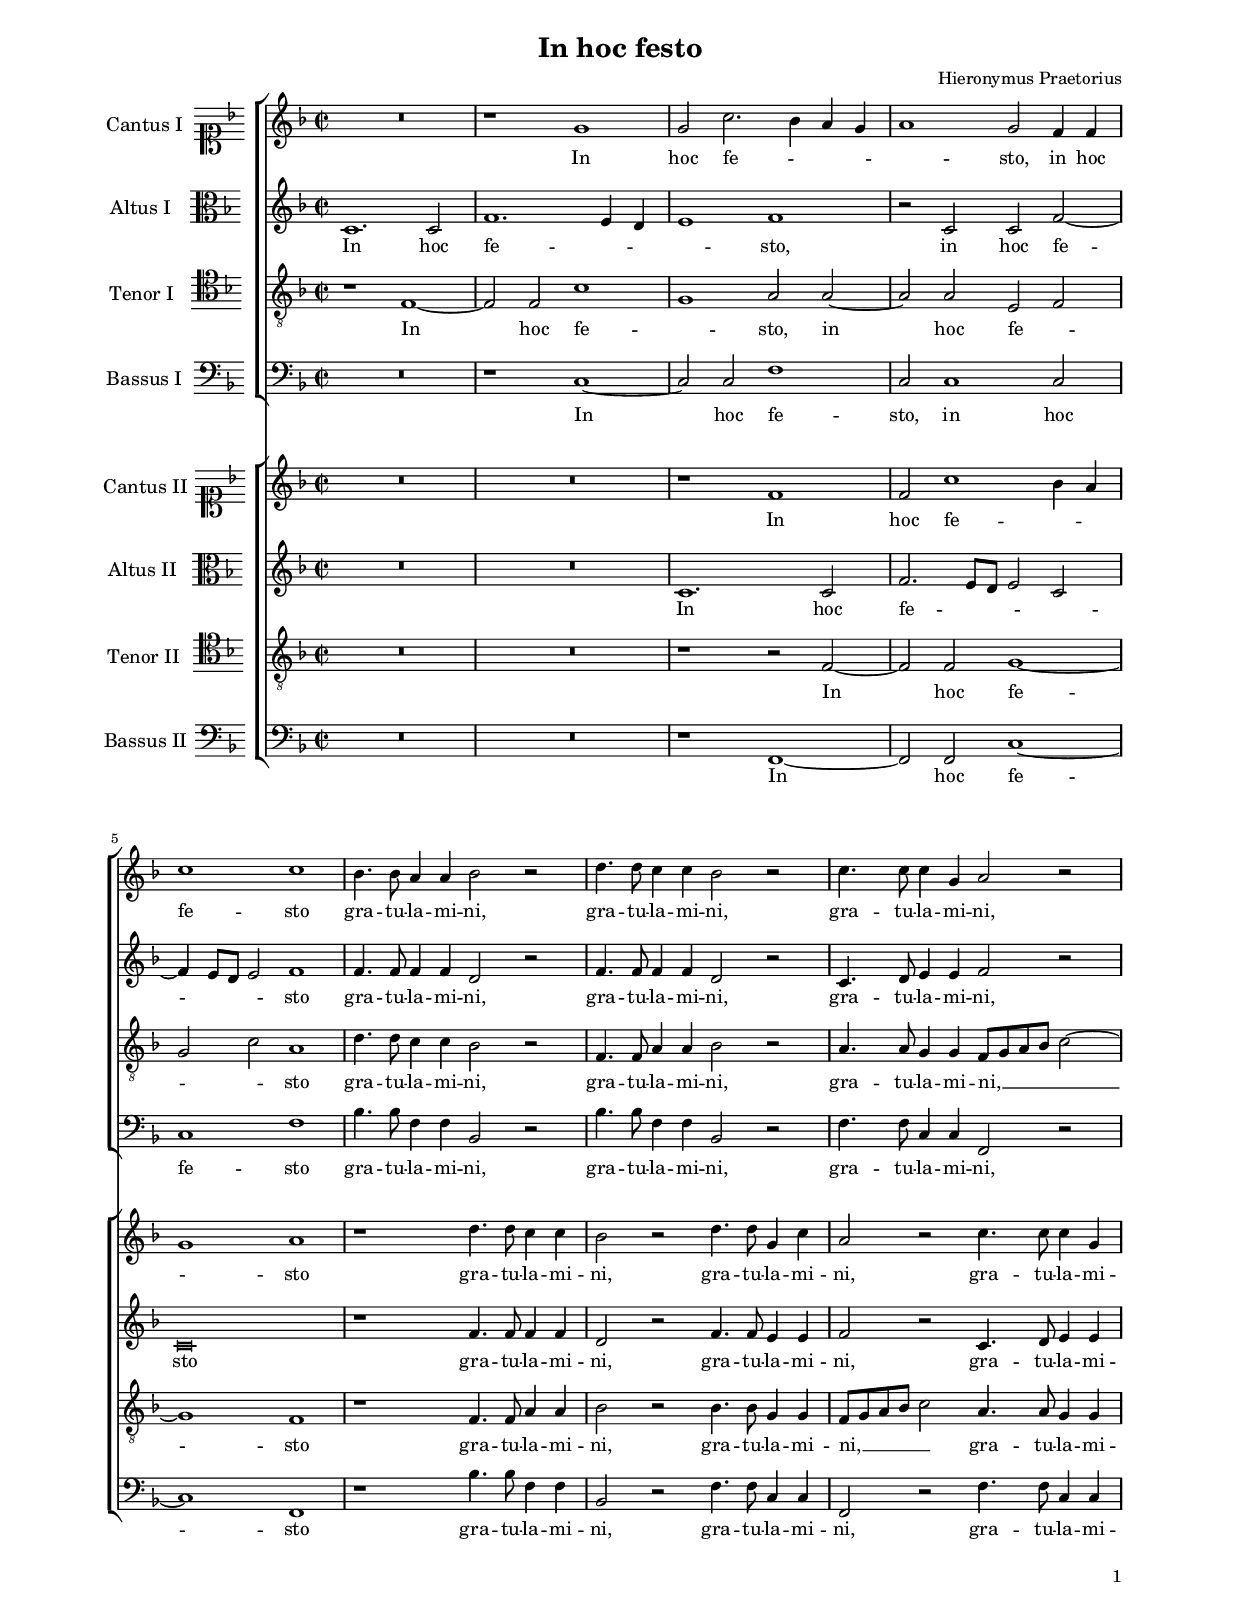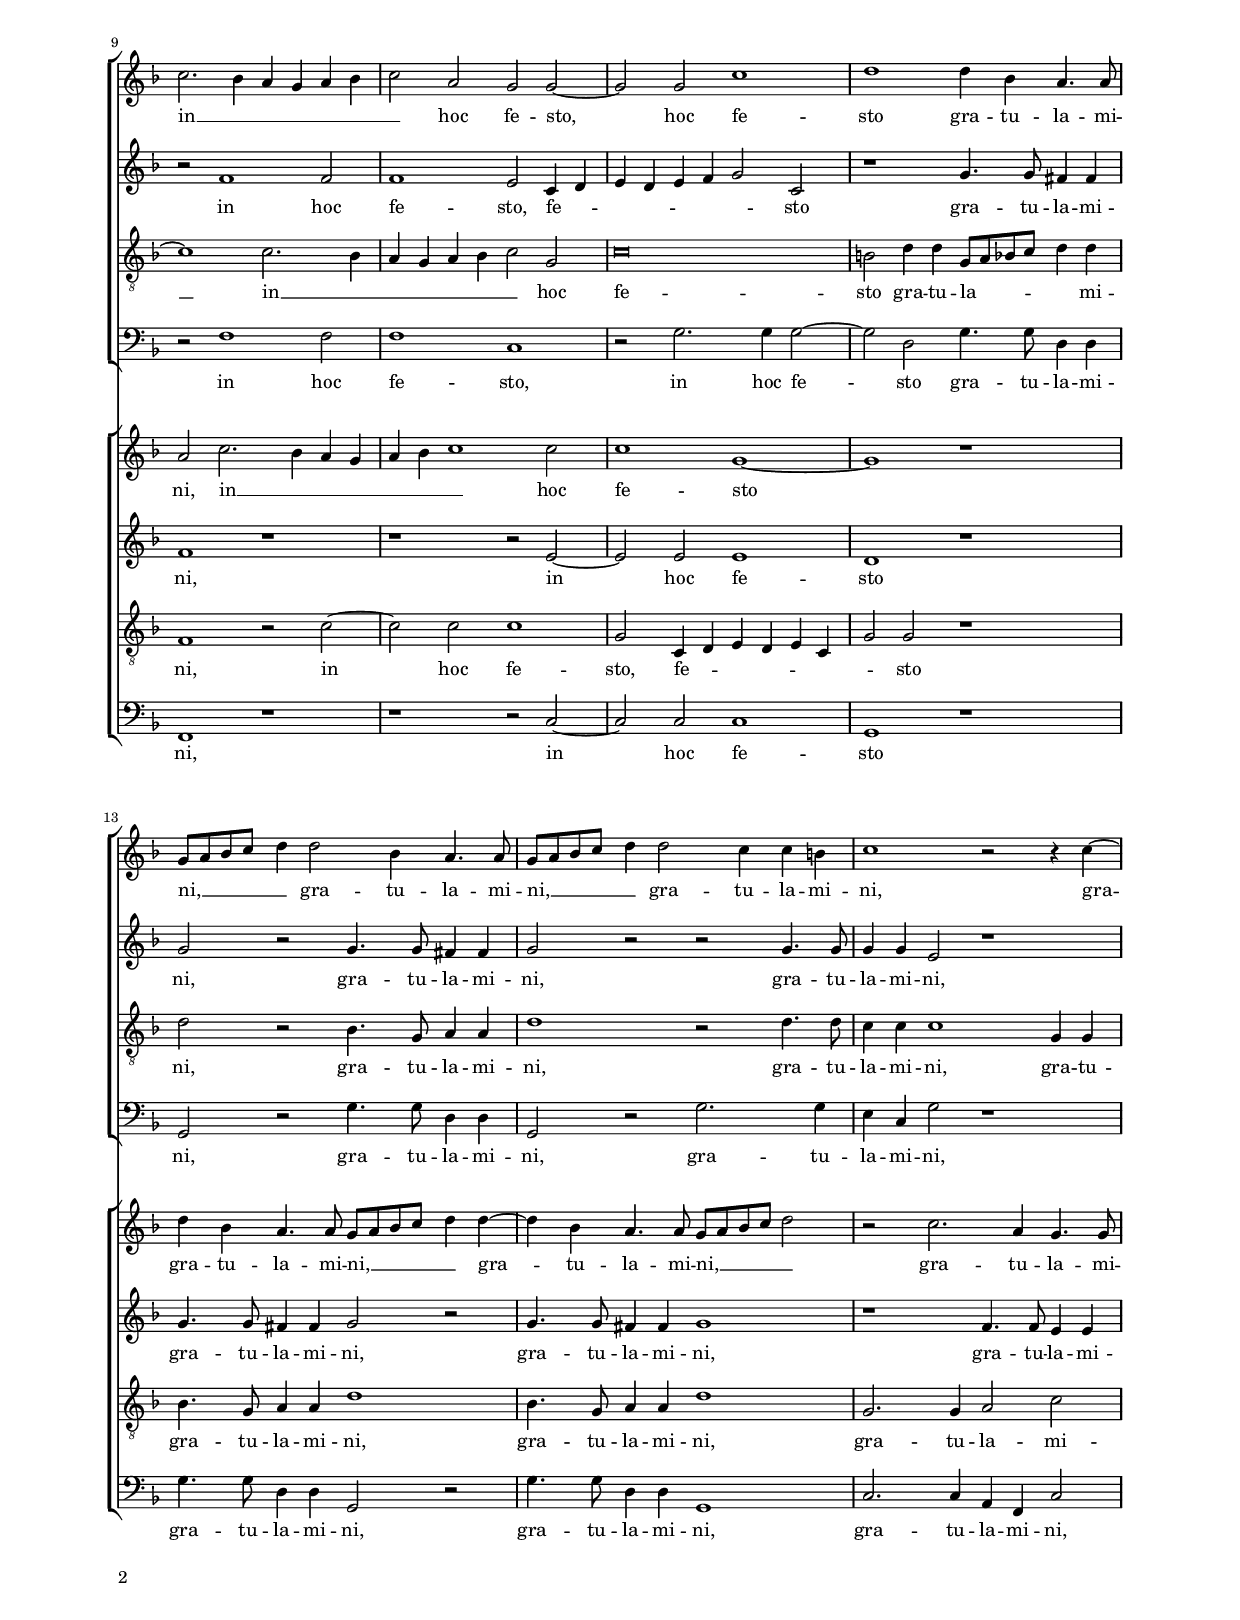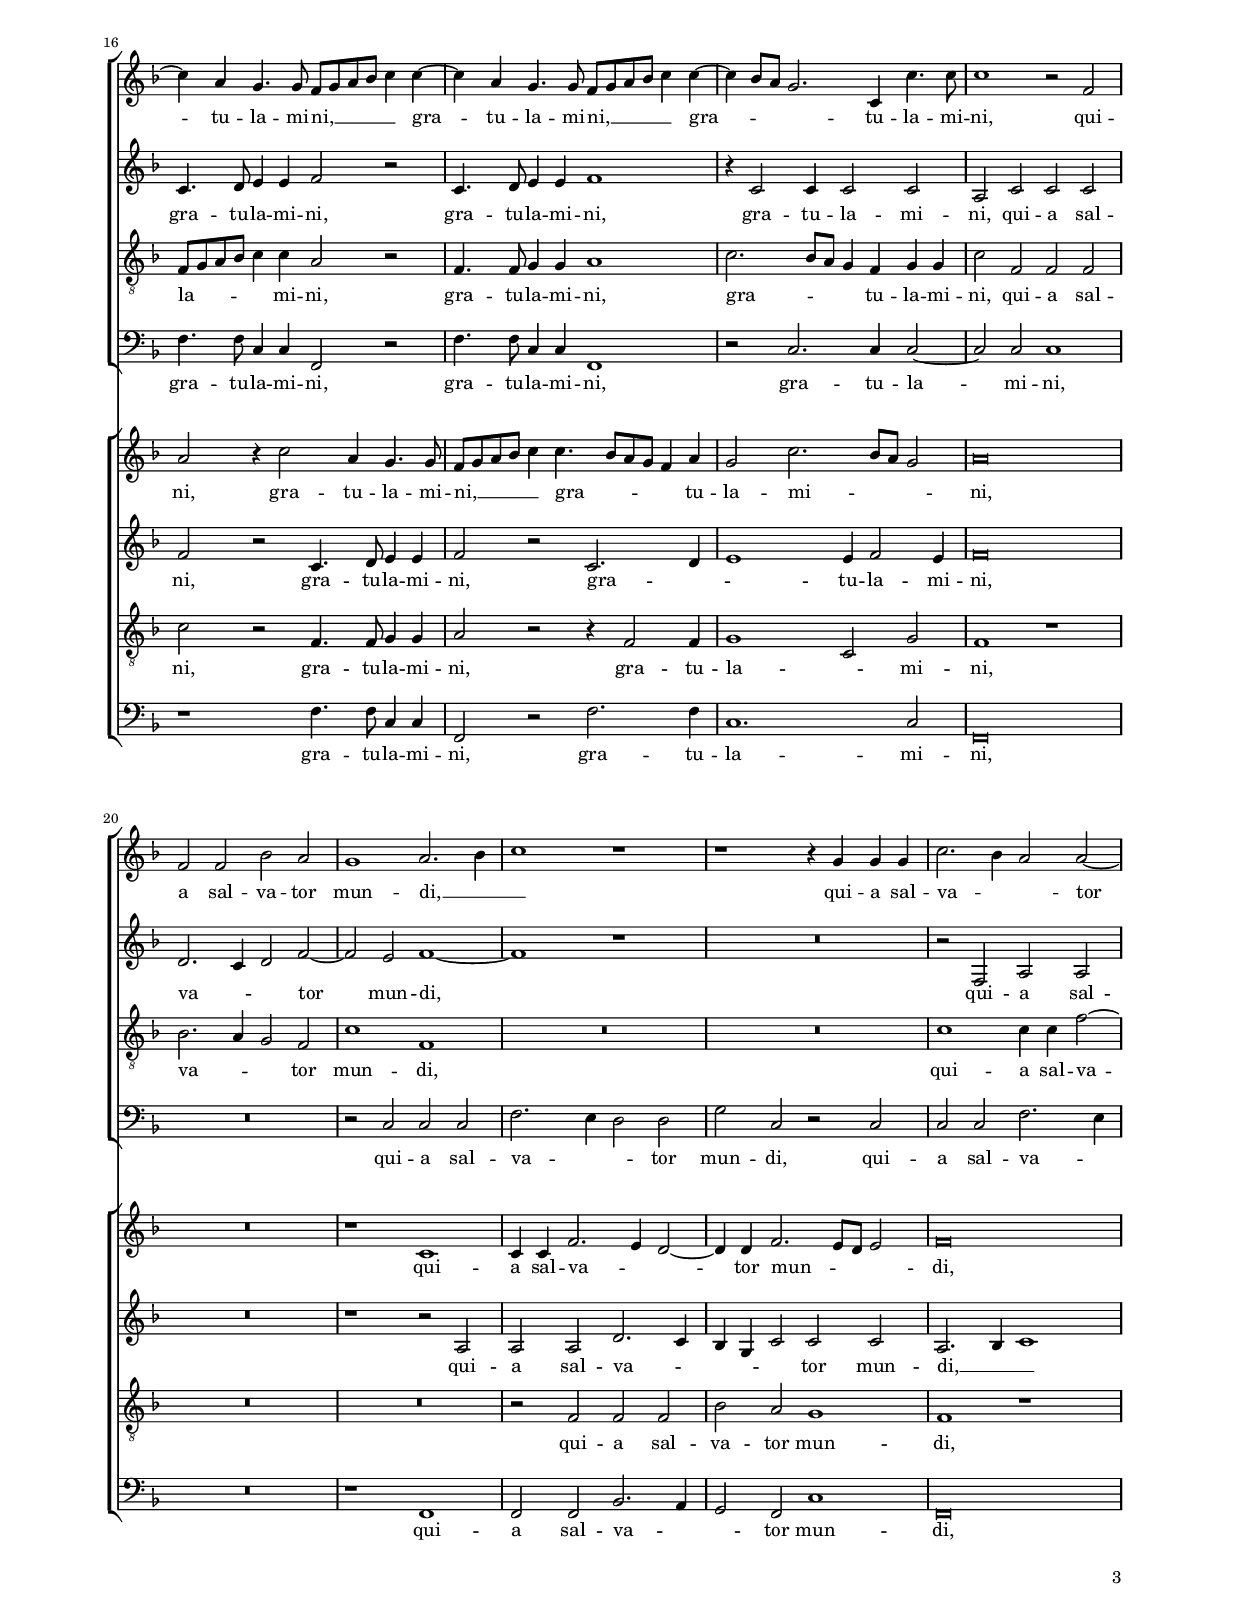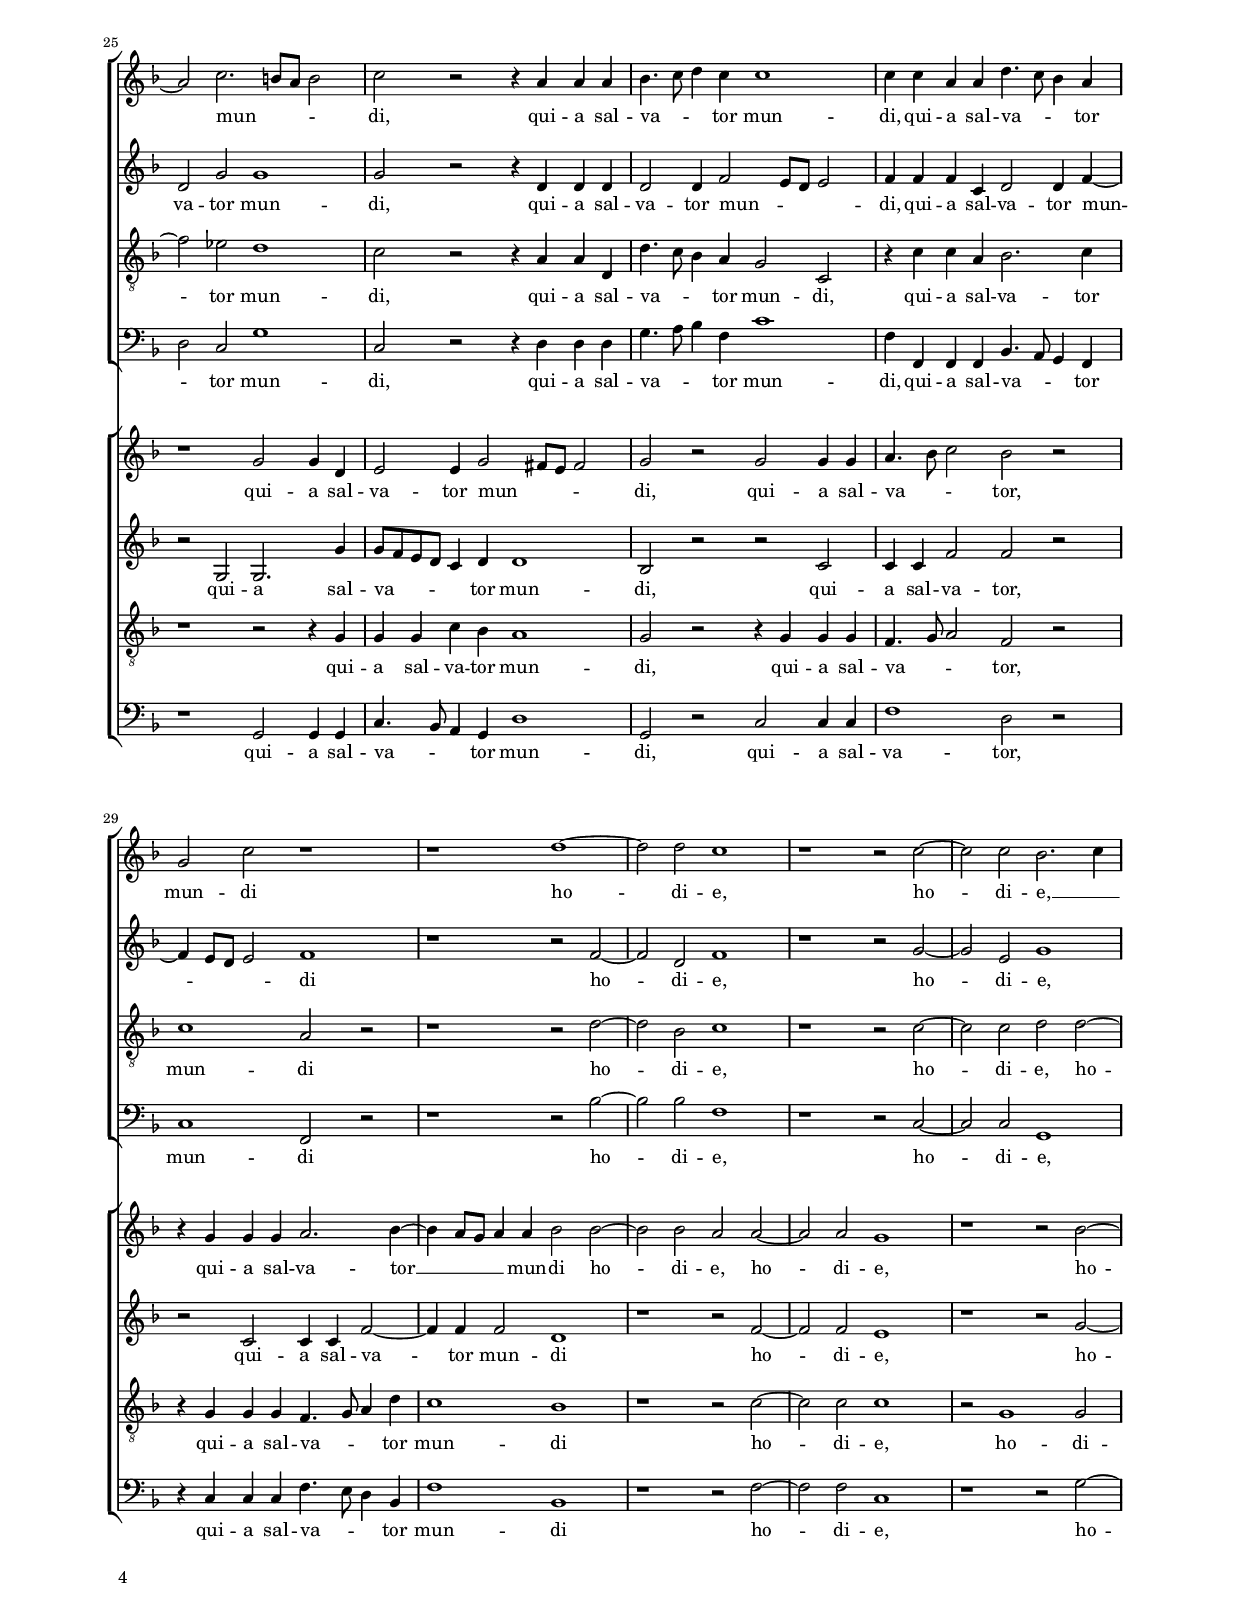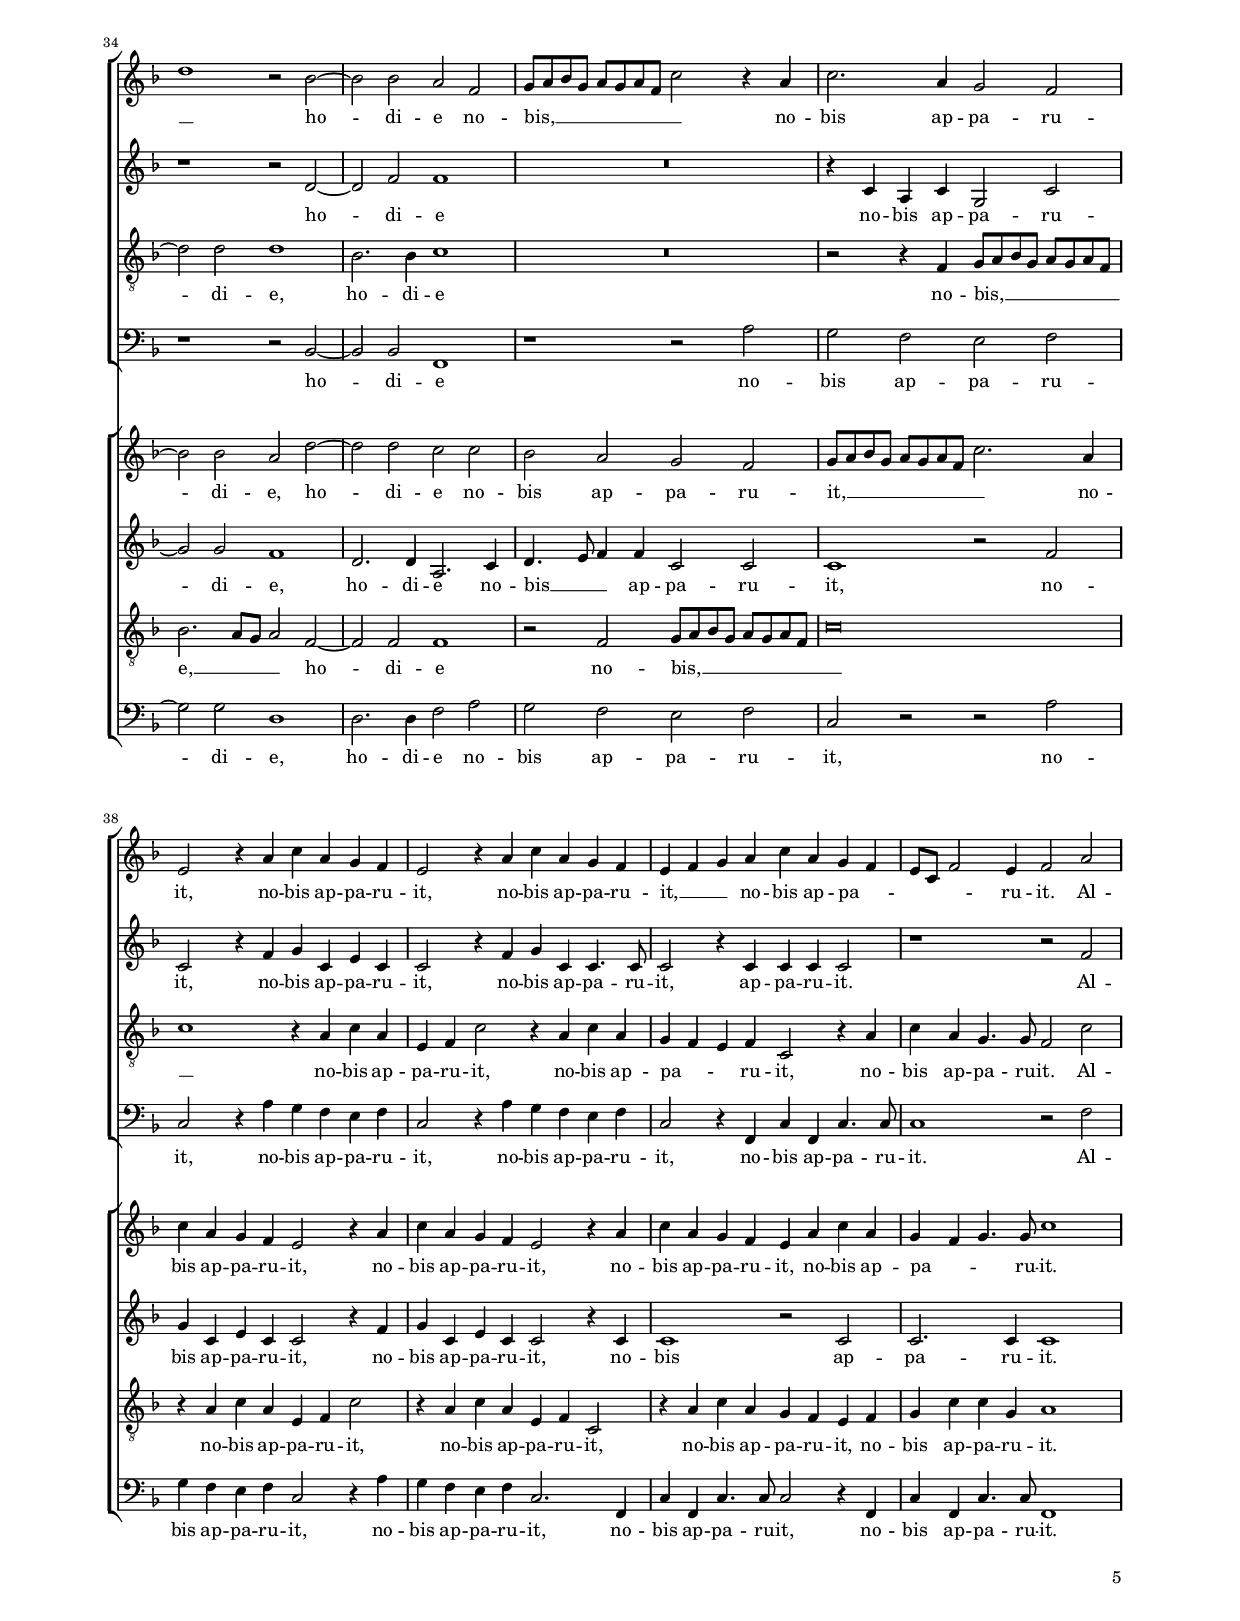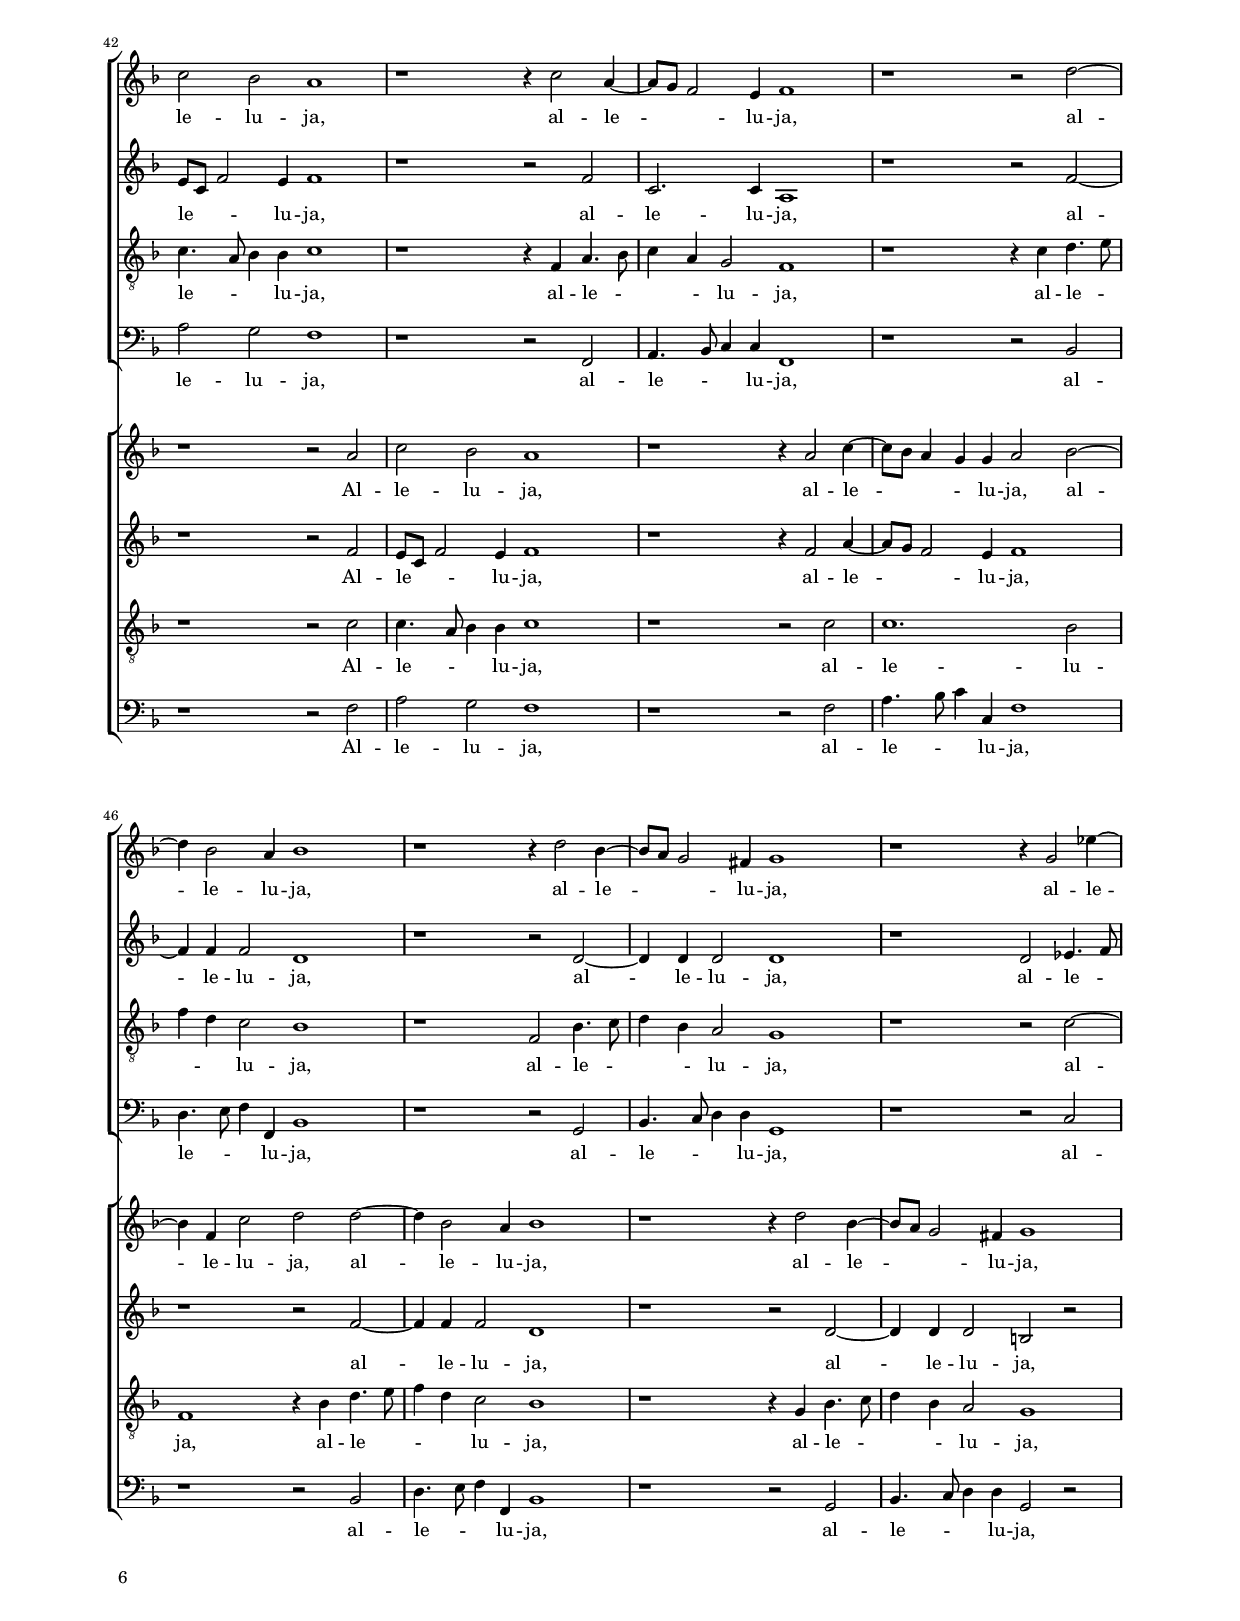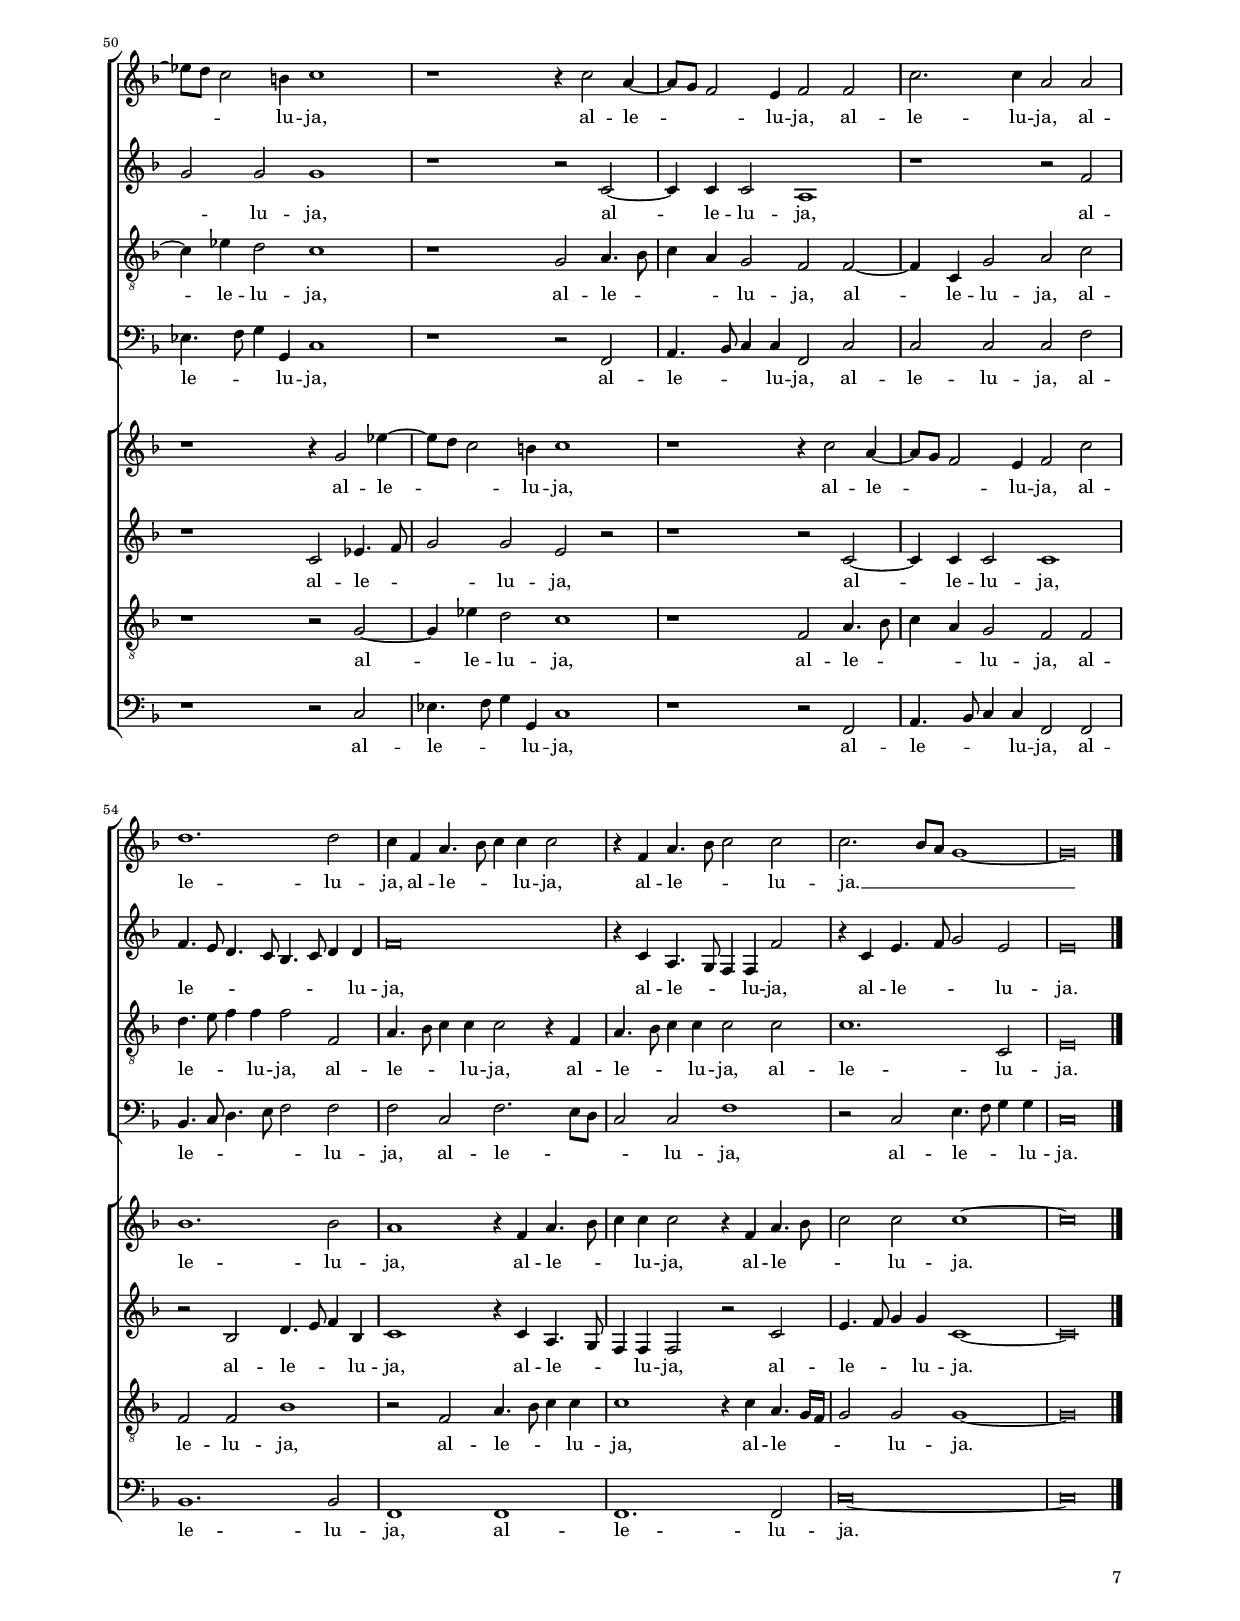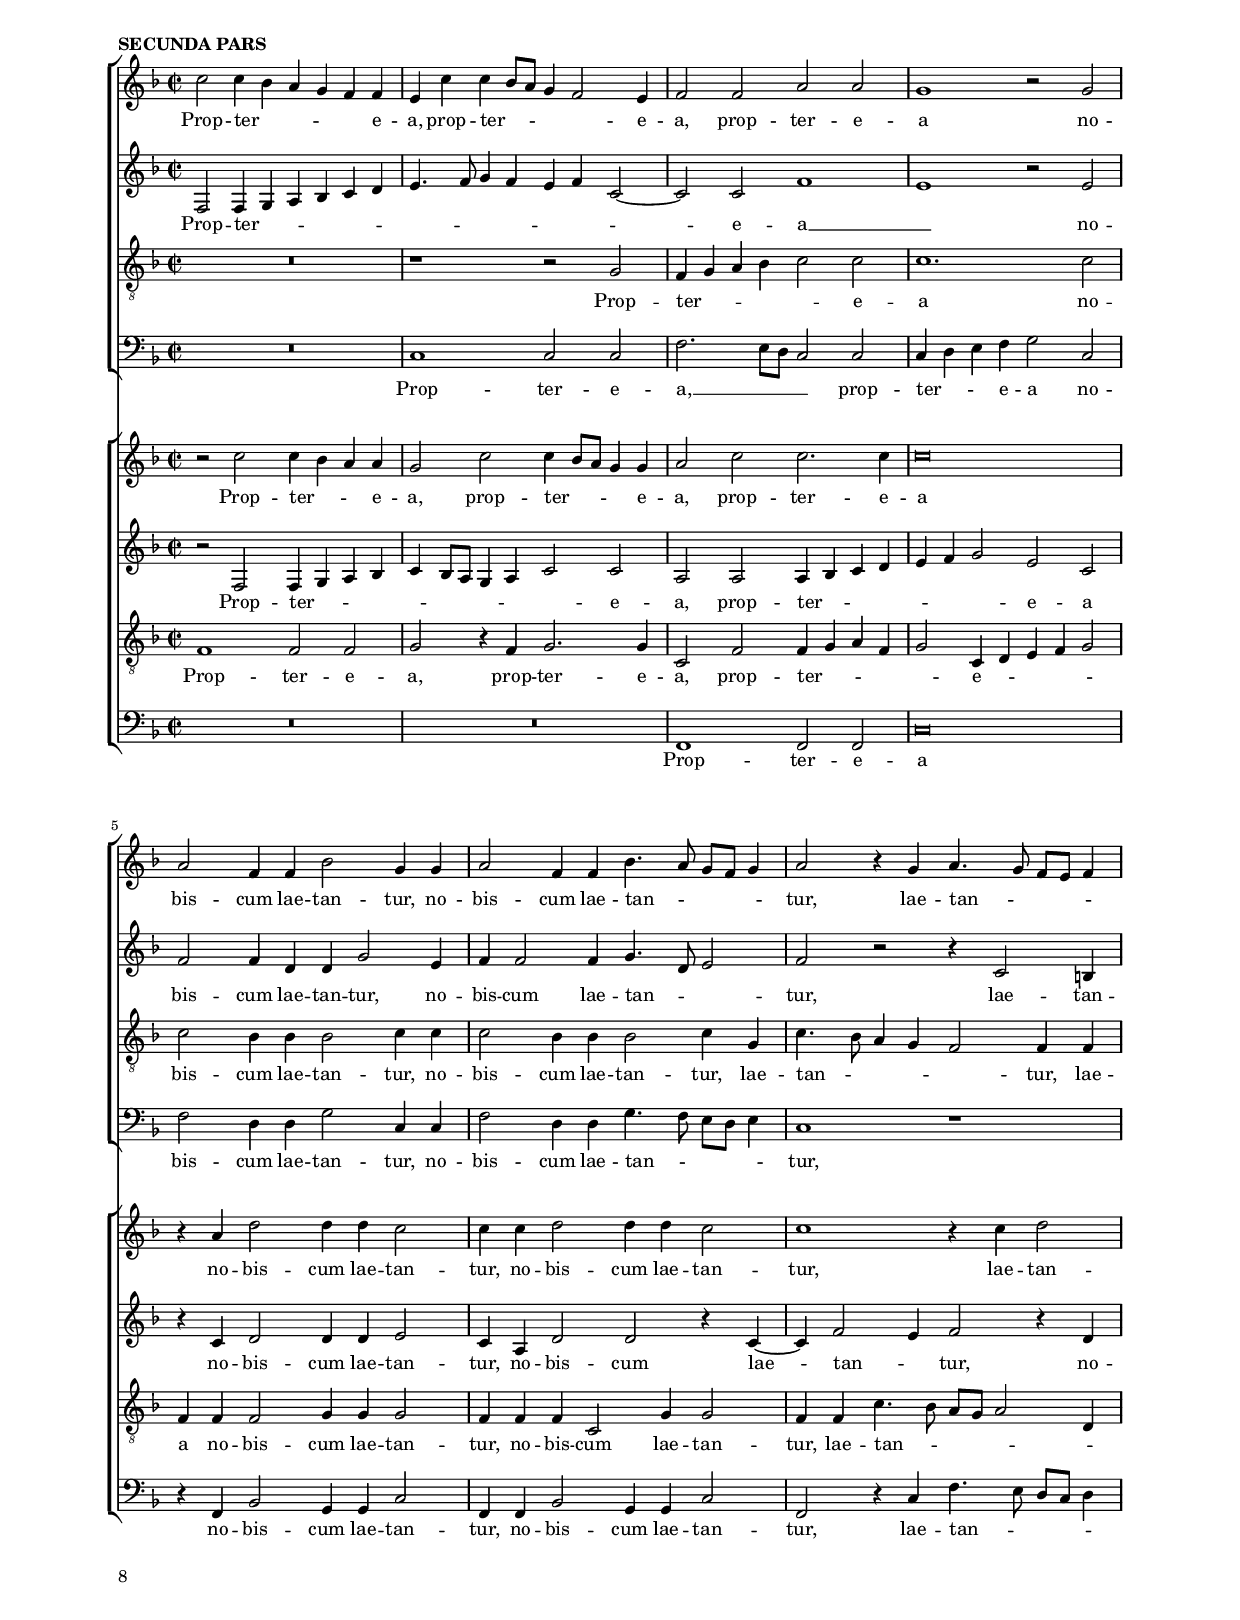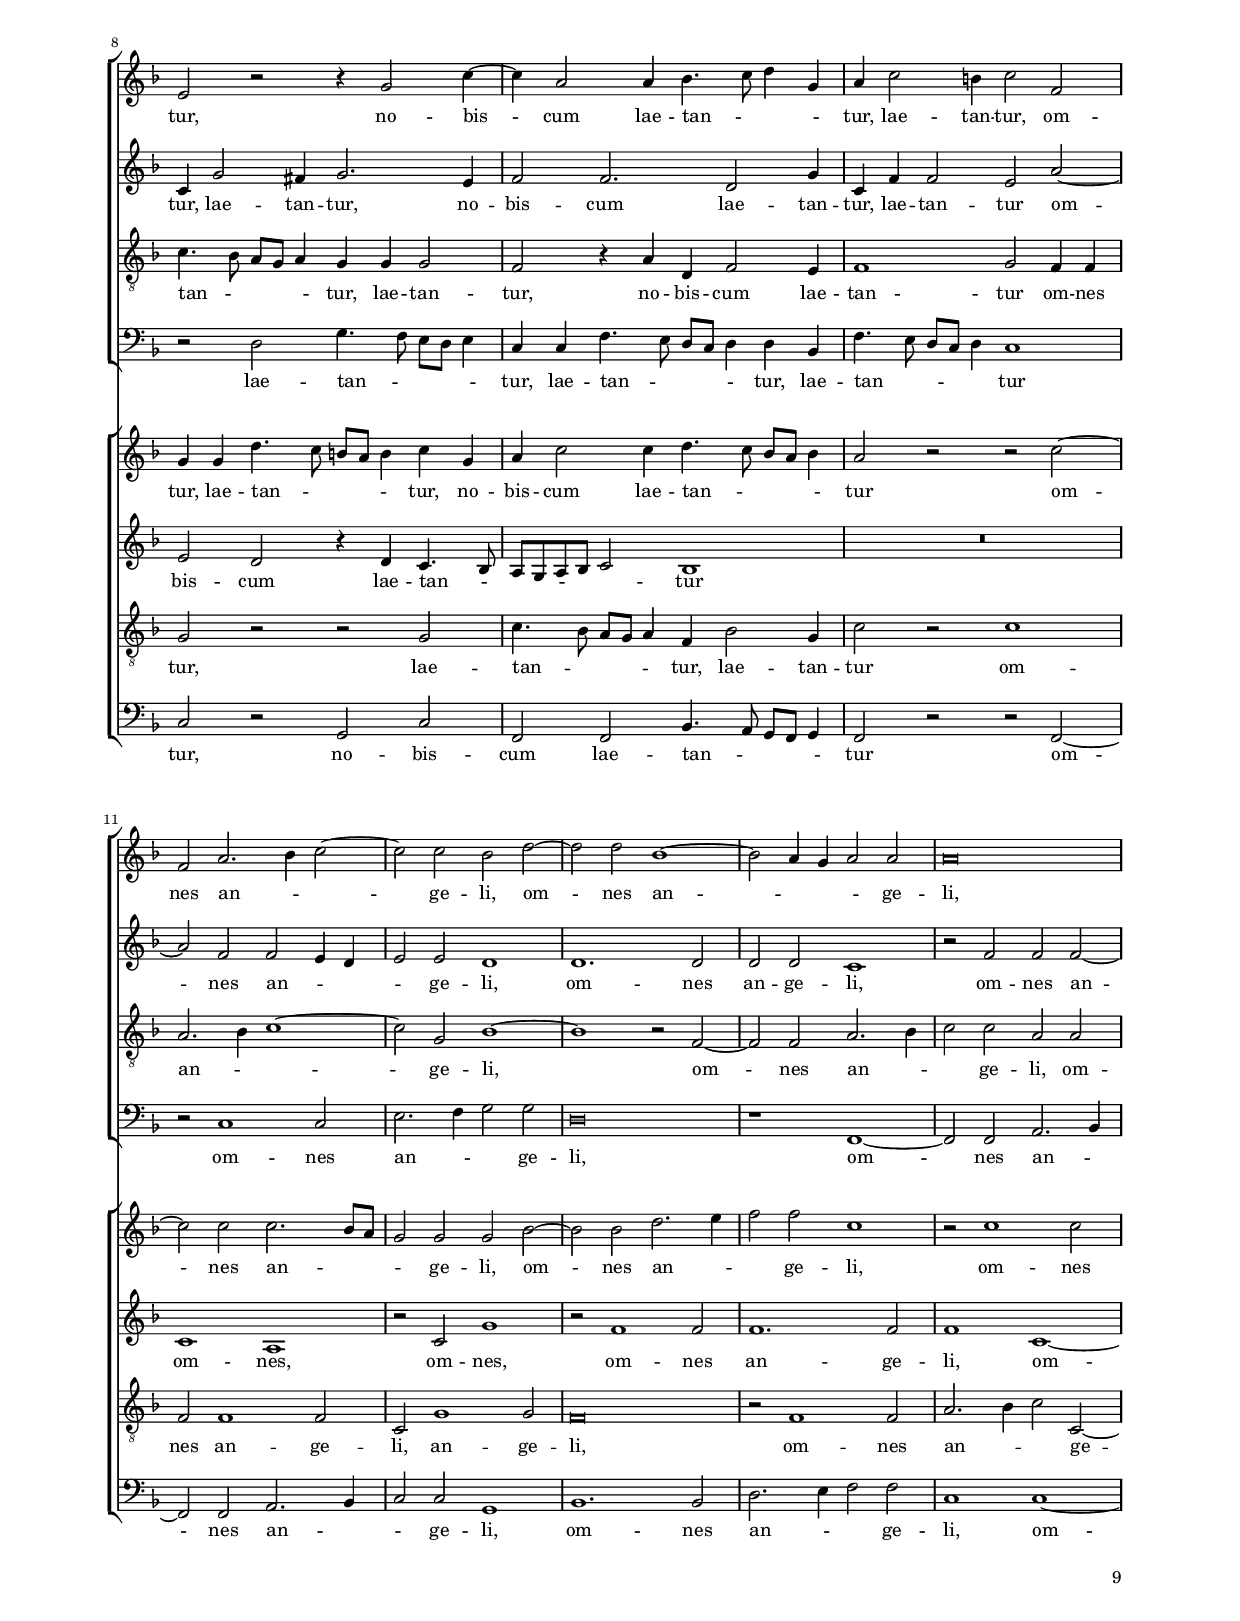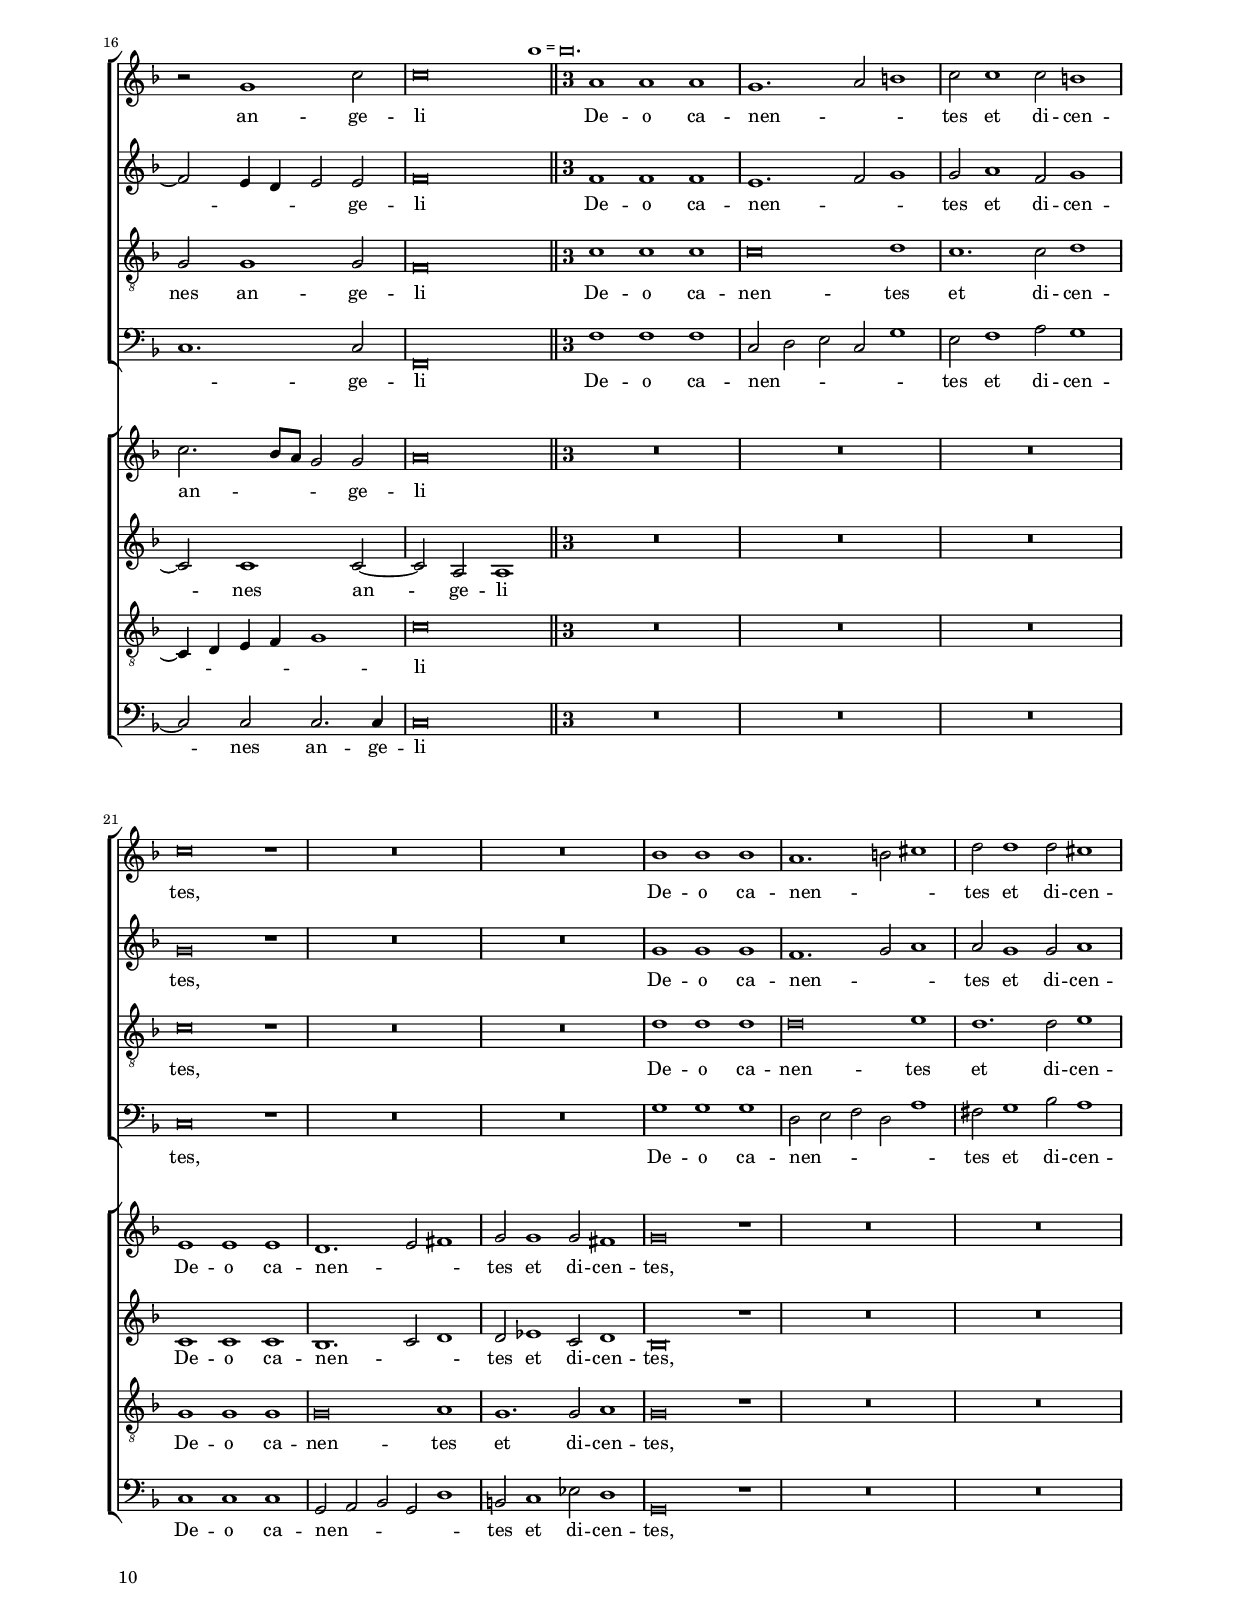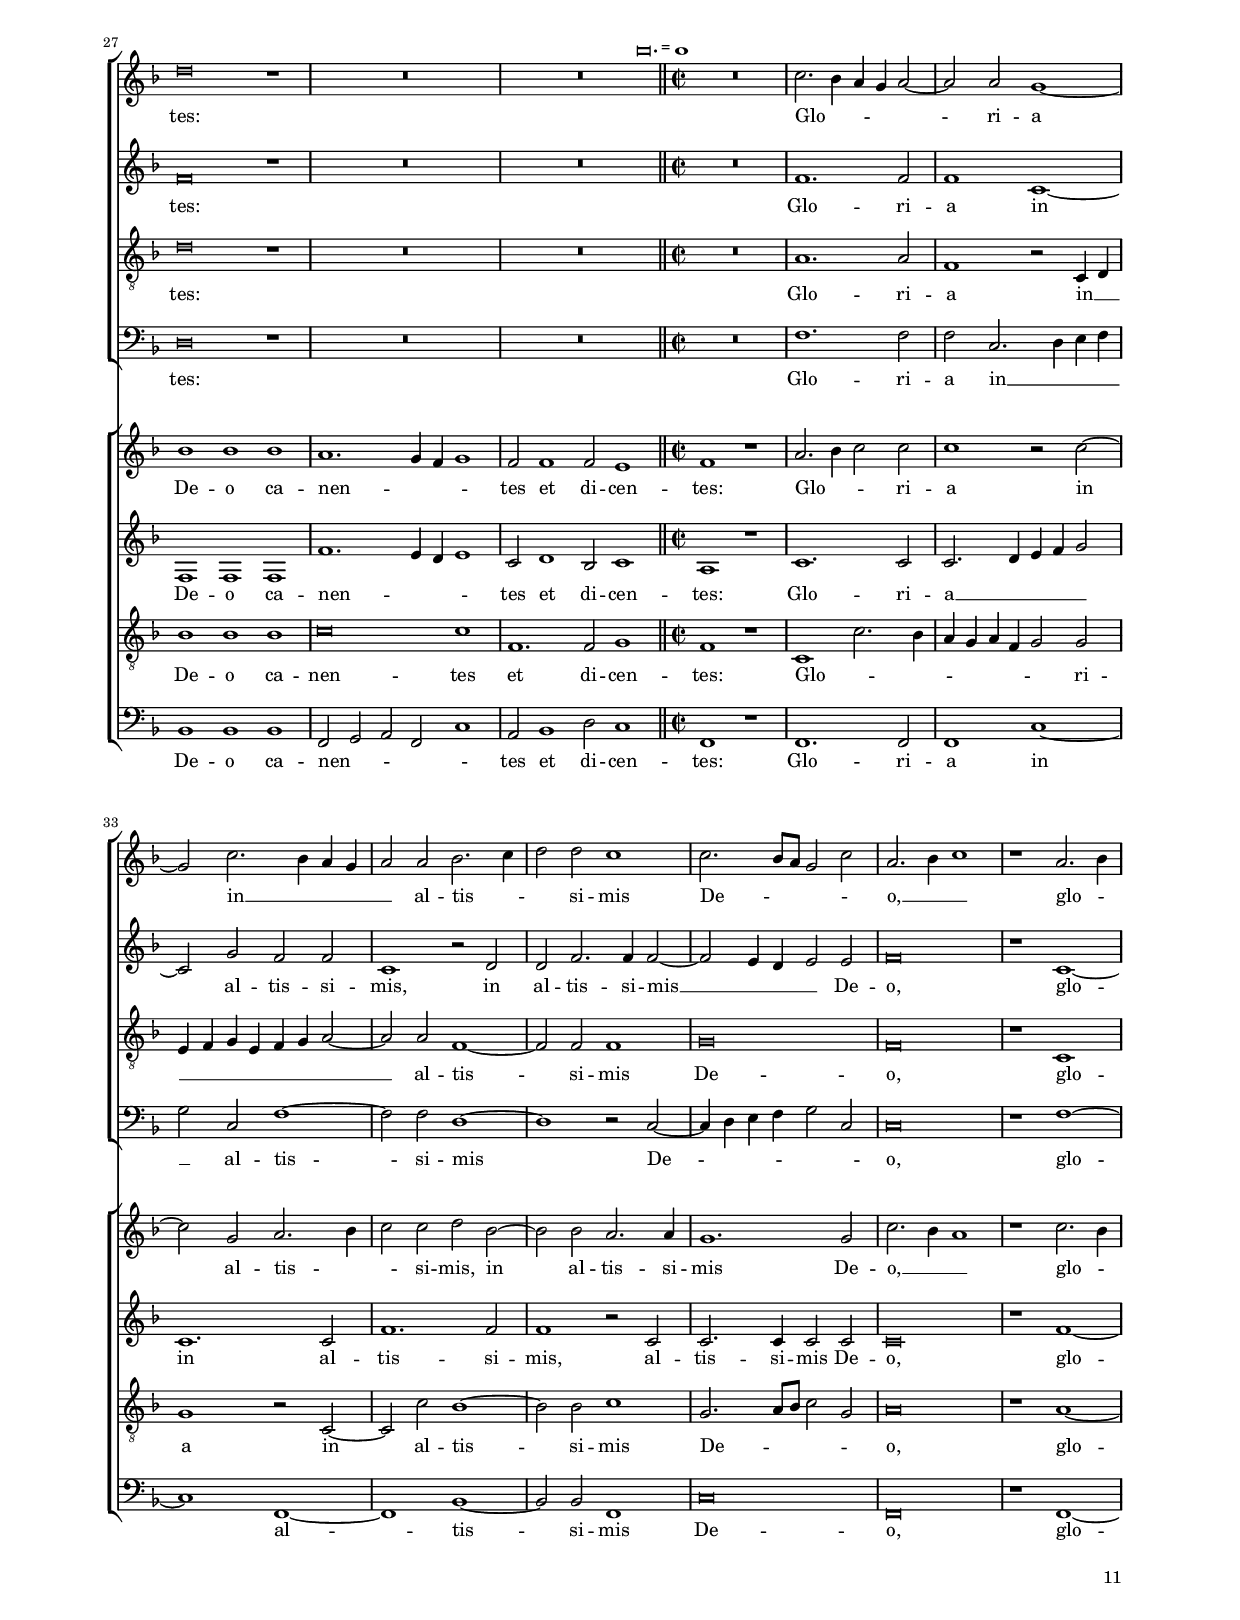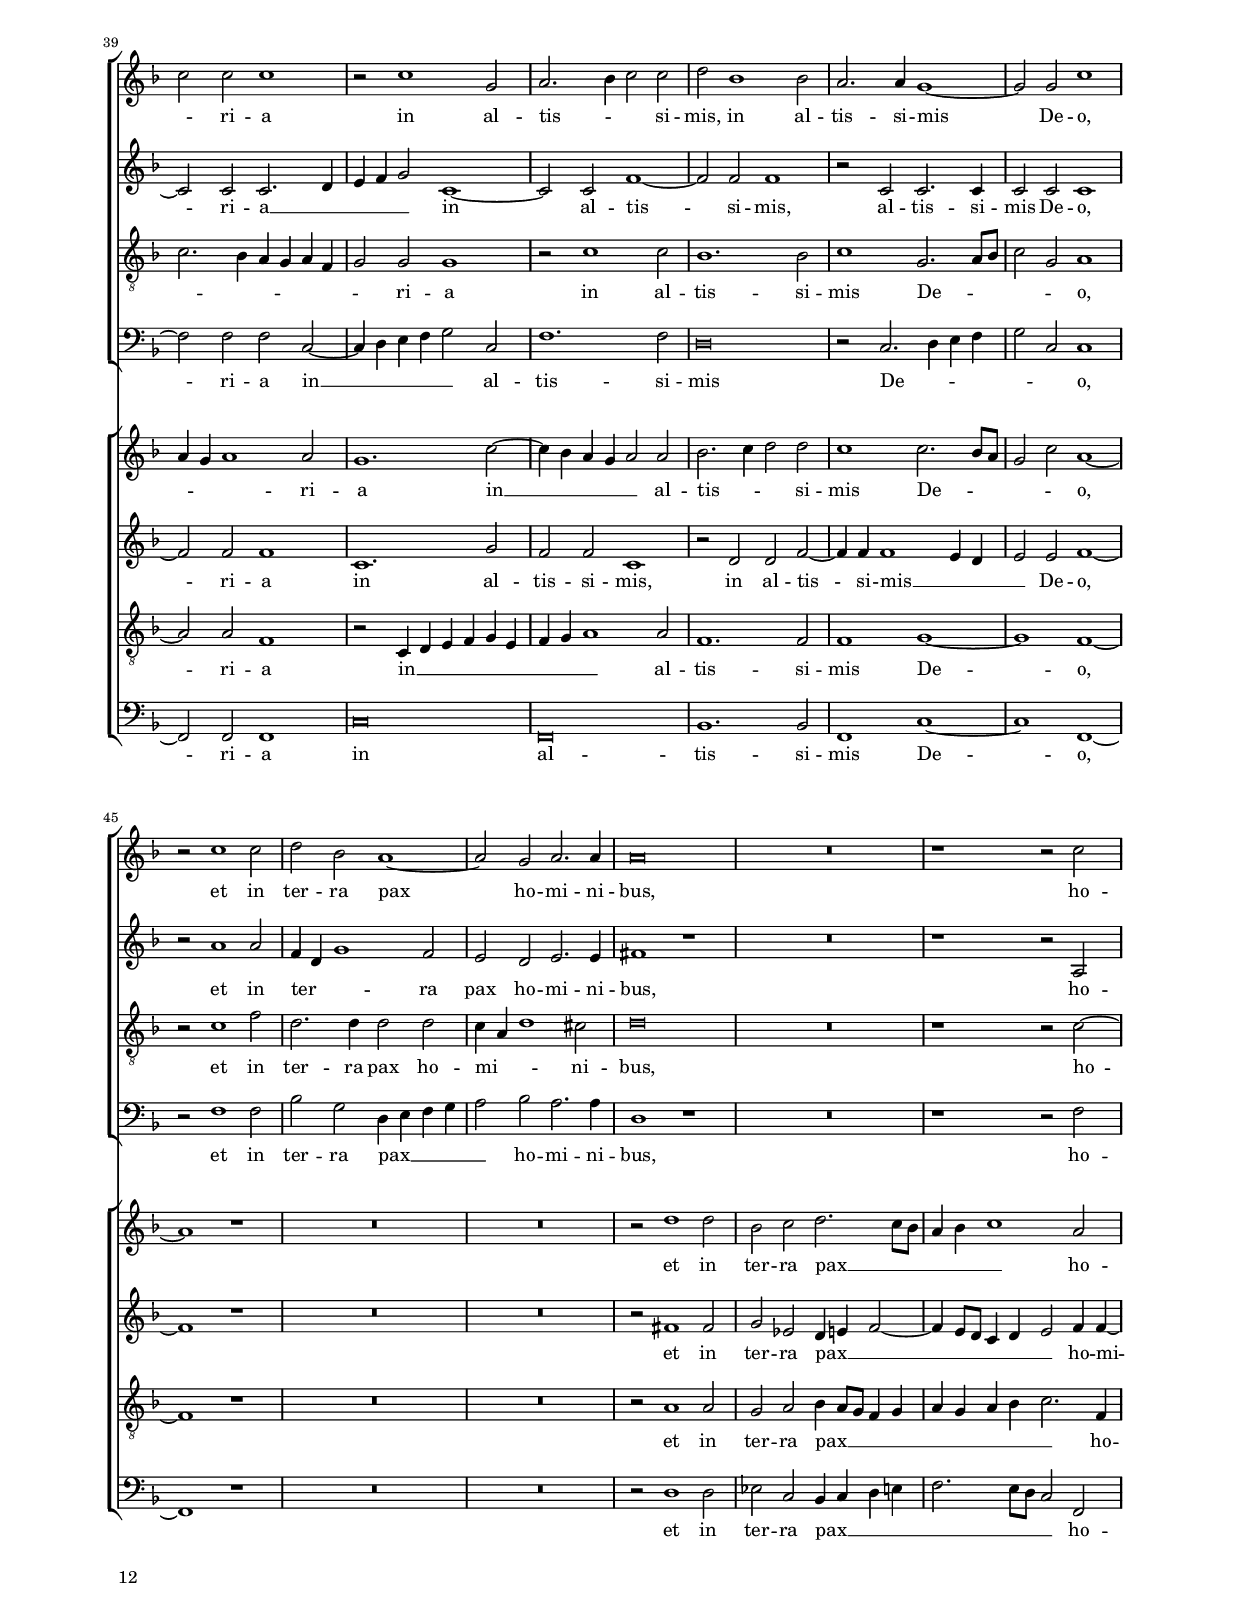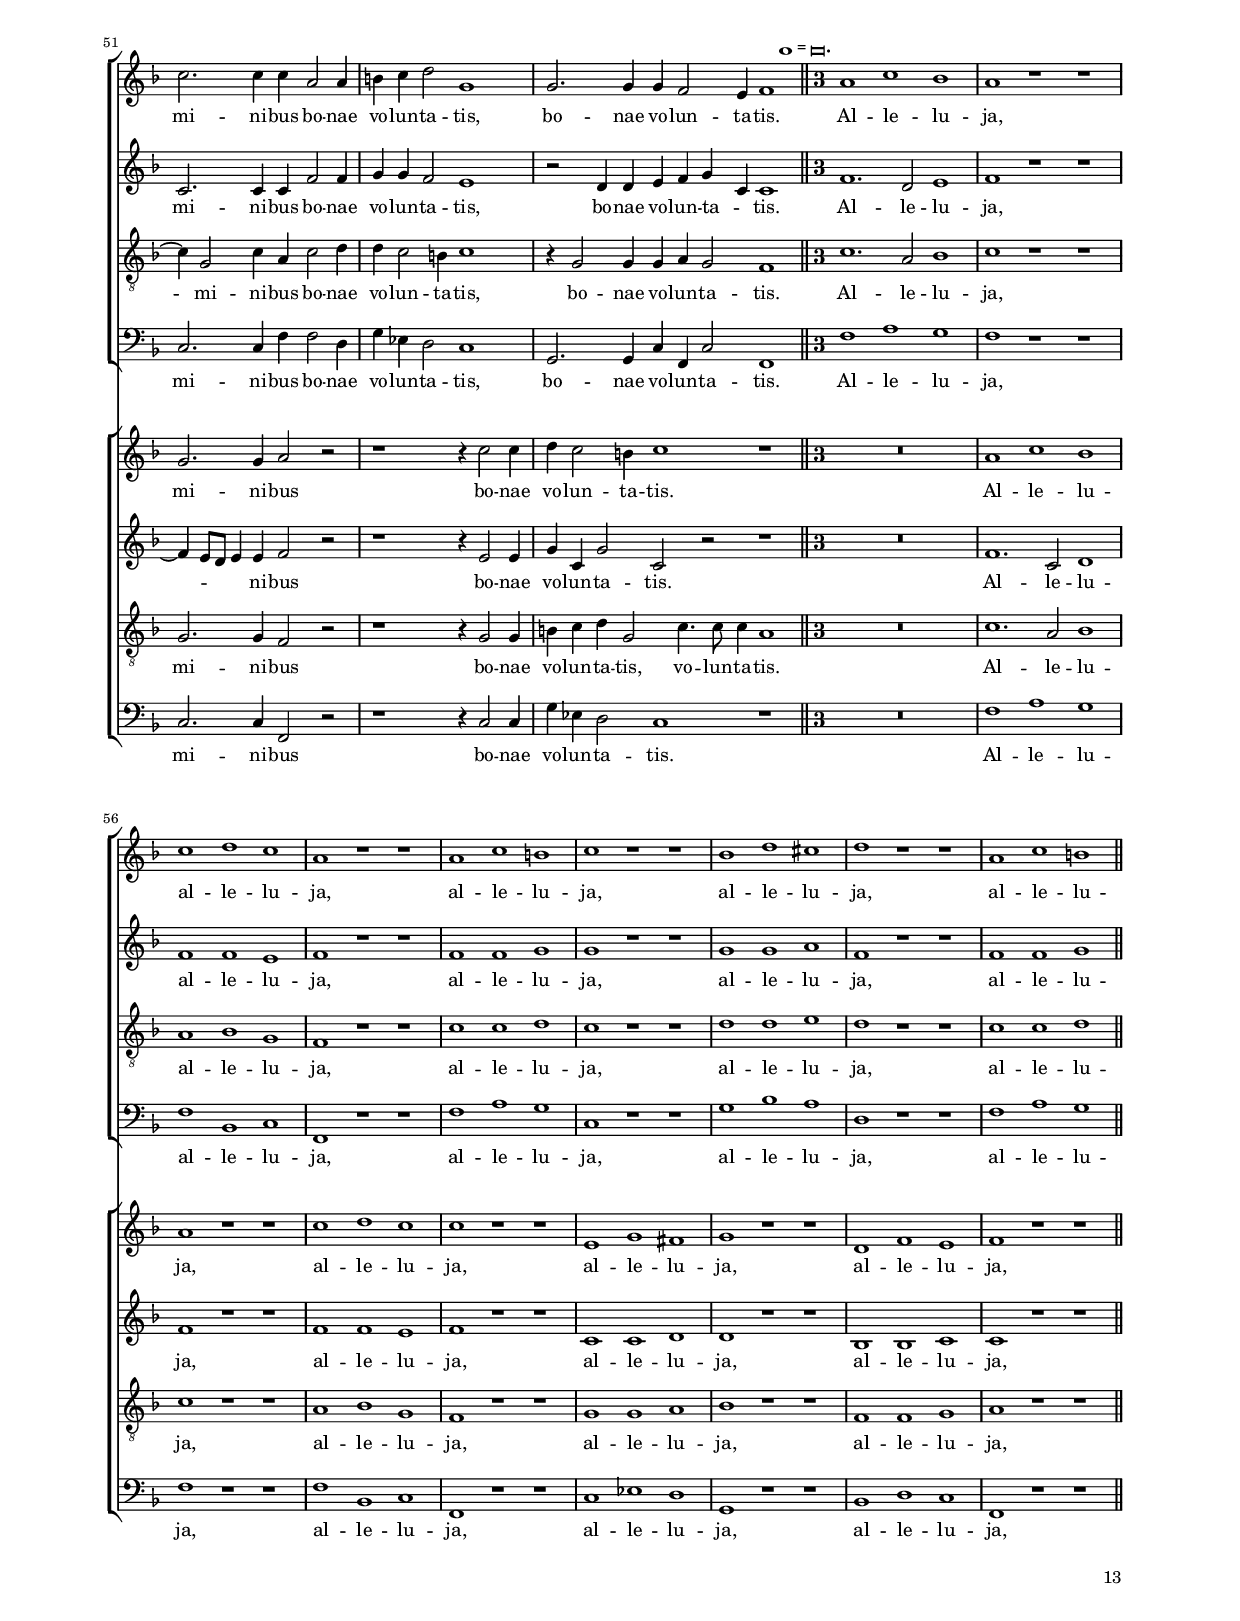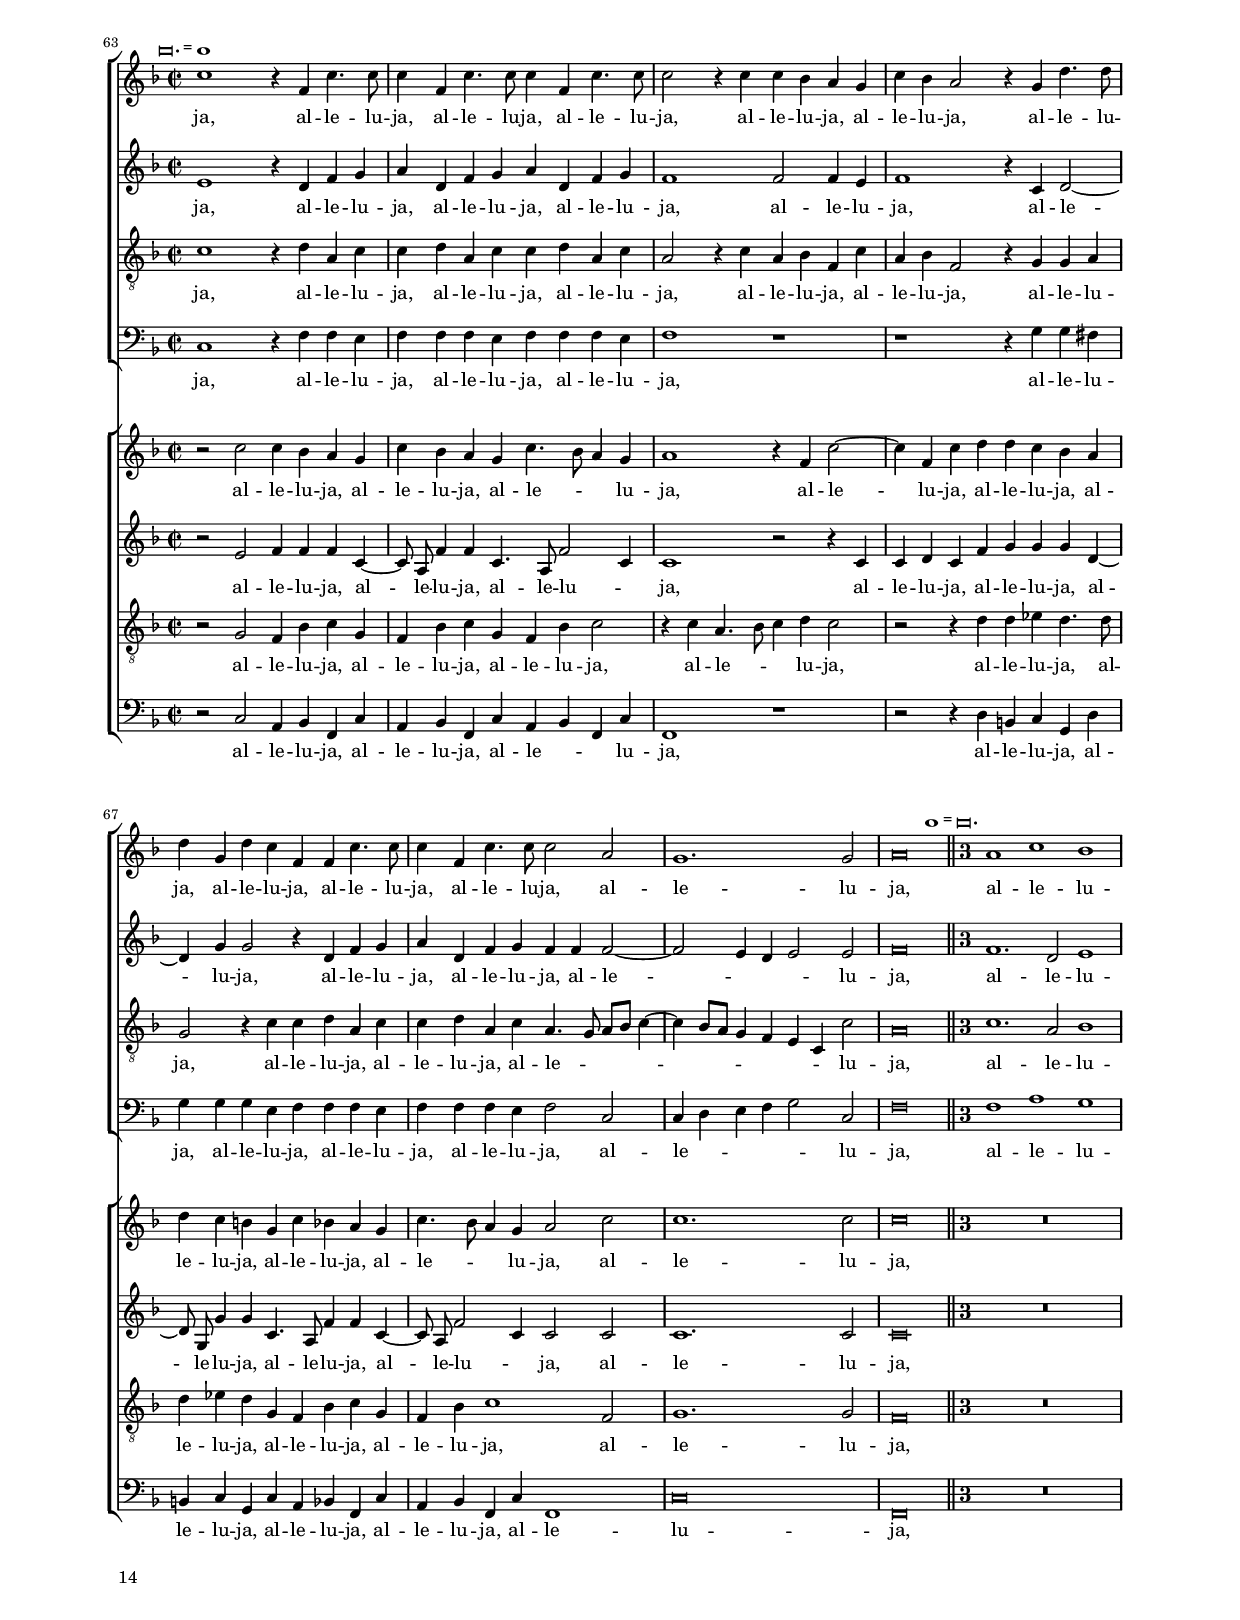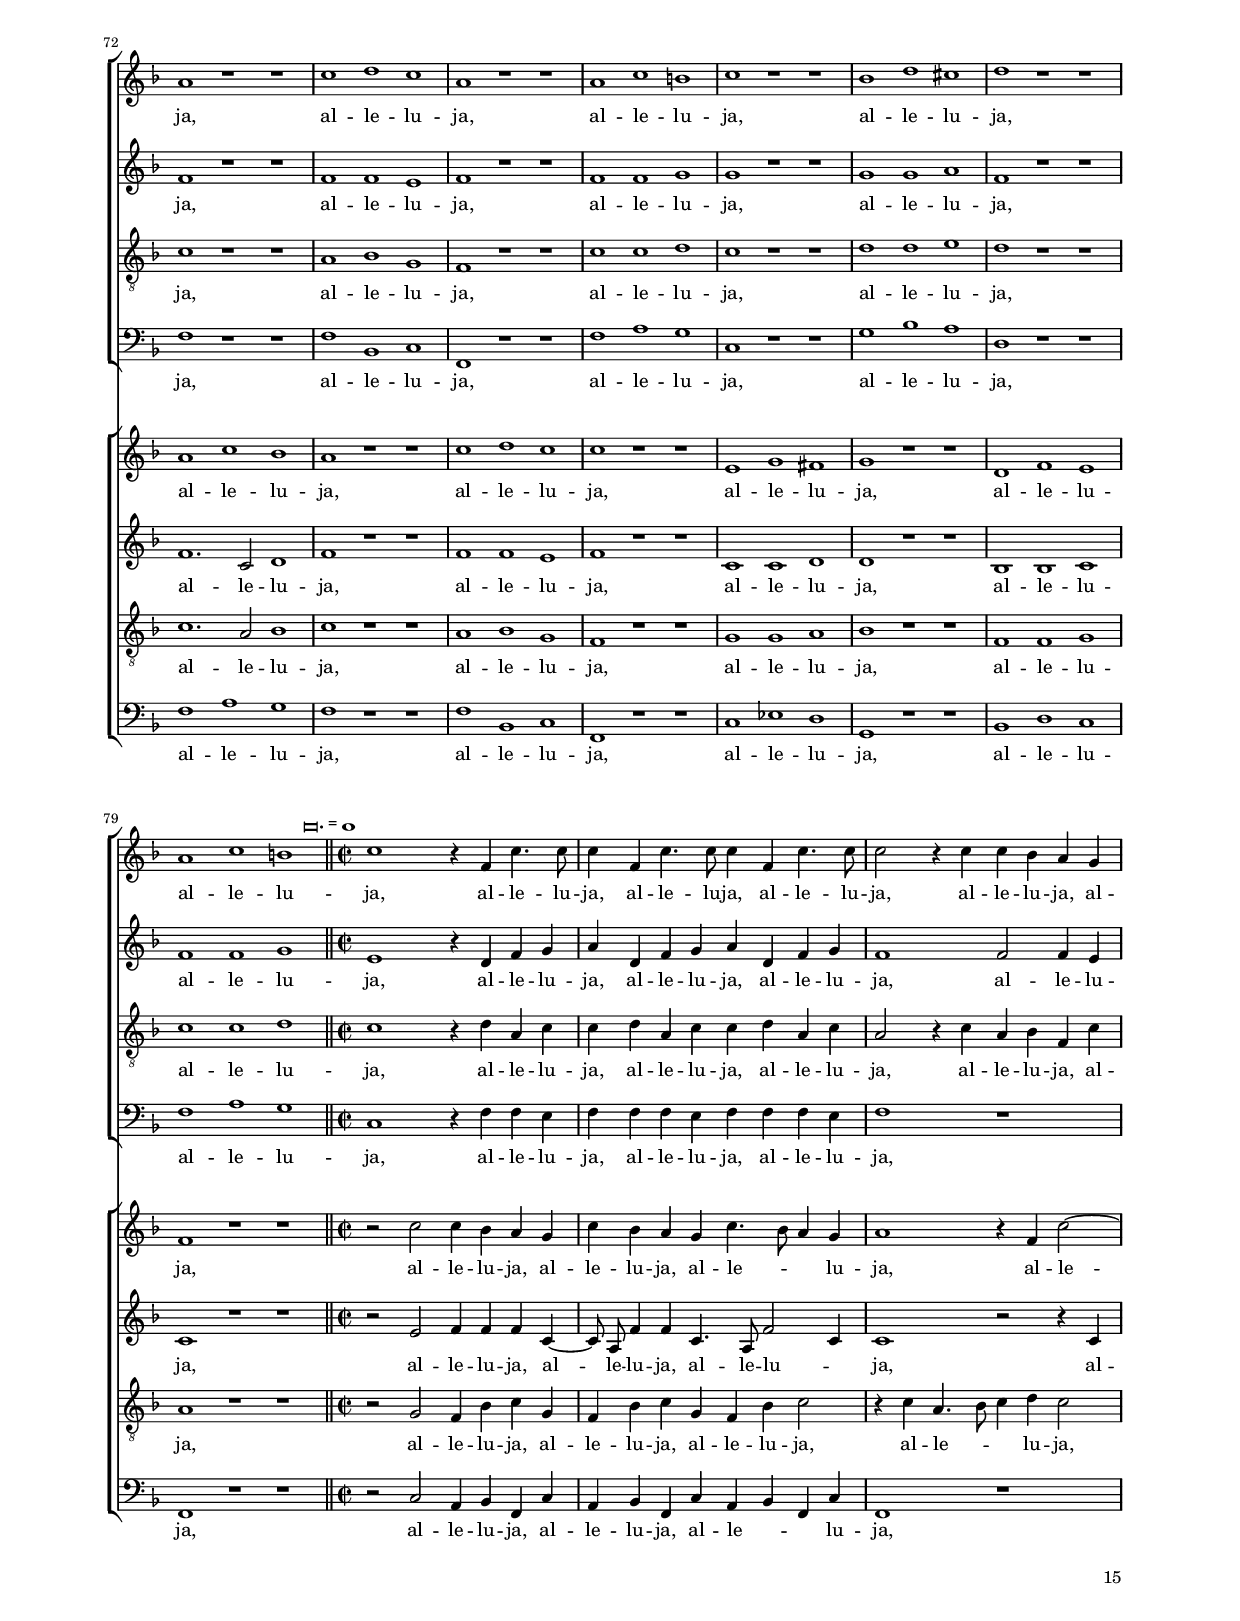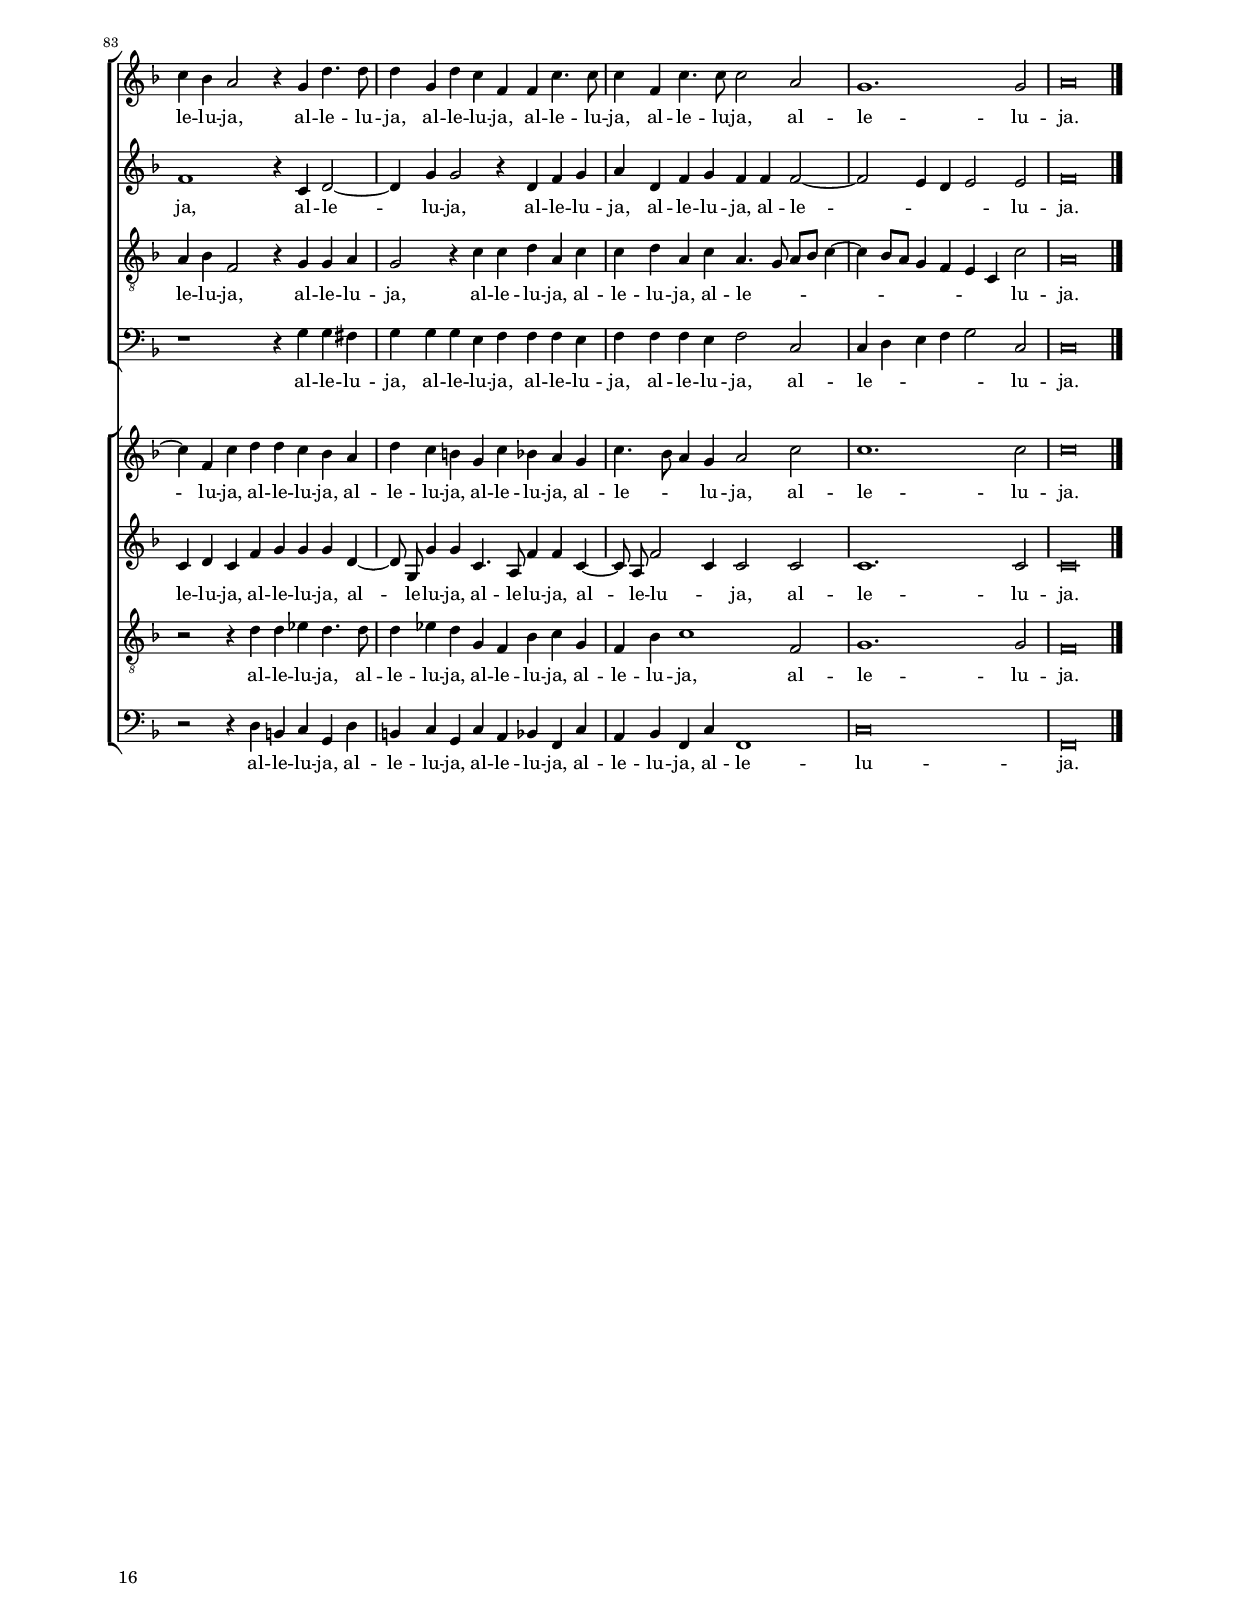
\header 
{
	title="In hoc festo"
	composer="Hieronymus Praetorius"
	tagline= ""
}

\version "2.18.2"
\language deutsch
#(set-global-staff-size 15)
% #(set-default-paper-size "letter")
#(ly:set-option 'point-and-click #f)


\paper
	{
	top-margin = 2 \cm
	bottom-margin = 1.4 \cm
	left-margin = 2 \cm
	right-margin = 2 \cm
	print-page-number = ##f
	ragged-bottom = ##f
	ragged-last-bottom = ##t
%       systems-per-page = 2
%       page-count = 8
        score-system-spacing = #'((basic-distance . 18) (minimum-distance . 14) (padding . 7) (strechability . 250))
	system-system-spacing = #'((basic-distance . 18) (minimum-distance . 14) (padding . 7) (strechability . 250))
        oddFooterMarkup=\markup   \fill-line { "" \fromproperty #'page:page-number-string }
        evenFooterMarkup=\markup  \fill-line { \fromproperty #'page:page-number-string "" }
        last-bottom-spacing = #'((basic-distance . 12) (minimum-distance . 7) (padding . 4))
	}


global =  
	{
	\key f \major
	\time 2/2 \set Score.measureLength = #(ly:make-moment 2/1)
        \set Score.tempoHideNote = ##t
        \tempo 2 = 90
        \skip 1*2*58 \bar "|."
	}

	ficta = { \once \set suggestAccidentals = ##t }
	
	forget = #(define-music-function (parser location music) (ly:music?) #{
	\accidentalStyle forget
	$music
	\accidentalStyle default
	#})

        	
incipitcantusprimus = \markup { \score {
	{
	\set Staff.instrumentName = \markup { \fontsize #1 "Cantus I" }
	\key f \major
	\clef soprano
	s4 \bar ""
	}
	\layout  {
	raggedright = ##t
	indent = 1.6 \cm
	line-width = 2.2\cm
	\context { \Staff \remove Time_signature_engraver }
	\override Staff.Clef.Y-extent = #'(0 . 0)
	}} \hspace #1 }
      
incipitaltusprimus = \markup { \score {
	{
	\set Staff.instrumentName = \markup { \fontsize #1 "Altus I" }
	\key f \major
	\clef alto
	s4 \bar ""
	}
	\layout  {
	raggedright = ##t
	indent = 1.6 \cm
	line-width = 2.2\cm
	\context { \Staff \remove Time_signature_engraver }
	\override Staff.Clef.Y-extent = #'(0 . 0)
	}} \hspace #1 }
      
incipittenorprimus = \markup { \score {
	{
	\set Staff.instrumentName = \markup { \fontsize #1 "Tenor I" }
	\key f \major
	\clef tenor
	s4 \bar ""
	}
	\layout  {
	raggedright = ##t
	indent = 1.6 \cm
	line-width = 2.2\cm
	\context { \Staff \remove Time_signature_engraver }
	\override Staff.Clef.Y-extent = #'(0 . 0)
	}} \hspace #1 }

incipitbassusprimus = \markup { \score {
	{
	\set Staff.instrumentName = \markup { \fontsize #1 "Bassus I" }
	\key f \major
	\clef bass
	s4 \bar ""
	}
	\layout  {
	raggedright = ##t
	indent = 1.6 \cm
	line-width = 2.2\cm
	\context { \Staff \remove Time_signature_engraver }
	\override Staff.Clef.Y-extent = #'(0 . 0)
	}} \hspace #1 }

    
incipitcantussecundus = \markup { \score {
	{
	\set Staff.instrumentName = \markup { \fontsize #1 "Cantus II" }
	\key f \major
	\clef soprano
	s4 \bar ""
	}
	\layout  {
	raggedright = ##t
	indent = 1.6 \cm
	line-width = 2.2\cm
	\context { \Staff \remove Time_signature_engraver }
	\override Staff.Clef.Y-extent = #'(0 . 0)
	}} \hspace #1 }

incipitaltussecundus = \markup { \score {
	{
	\set Staff.instrumentName = \markup { \fontsize #1 "Altus II" }
	\key f \major
	\clef alto
	s4 \bar ""
	}
	\layout  {
	raggedright = ##t
	indent = 1.6 \cm
	line-width = 2.2\cm
	\context { \Staff \remove Time_signature_engraver }
	\override Staff.Clef.Y-extent = #'(0 . 0)
	}} \hspace #1 }

incipittenorsecundus = \markup { \score {
	{
	\set Staff.instrumentName = \markup { \fontsize #1 "Tenor II" }
	\key f \major
	\clef tenor
	s4 \bar ""
	}
	\layout  {
	raggedright = ##t
	indent = 1.6 \cm
	line-width = 2.2\cm
	\context { \Staff \remove Time_signature_engraver }
	\override Staff.Clef.Y-extent = #'(0 . 0)
	}} \hspace #1 }	

incipitbassussecundus = \markup { \score {
	{
	\set Staff.instrumentName = \markup { \fontsize #1 "Bassus II" }
	\key f \major
	\clef bass
	s4 \bar ""
	}
	\layout  {
	raggedright = ##t
	indent = 1.6 \cm
	line-width = 2.2\cm
	\context { \Staff \remove Time_signature_engraver }
	\override Staff.Clef.Y-extent = #'(0 . 0)
	}} \hspace #1 }

    
cantusprimus =  \relative c''
	{
	R\breve
	r1 g
	g2 c2. b4 a g
	a1 g2 f4 f
%5
	c'1 c |
	b4. b8 a4 a b2 r
	d4. d8 c4 c b2 r
	c4. c8 c4 g a2 r
	c2. b4 a g a b
%10
	c2 a g g~ |
	g2 g c1
	d1 d4 b a4. a8
	g8 a b c d4 d2 b4 a4. a8
	g8 a b c d4 d2 c4 c h
%15
	c1 r2 r4 c~ |
	c4 a g4. g8 f[ g a b] c4 c~
	c4 a g4. g8 f g a b c4 c~
	c4 b8 a g2. c,4 c'4. c8
	c1 r2 f,
%20
	f2 f b a |
	g1 a2. b4
	c1 r
	r1 r4 g g g
	c2. b4 a2 a~
%25
	a2 c2. h8 a h2 |
	c2 r r4 a a a
	b4. c8 d4 c c1
	c4 c a a d4. c8 b4 a
	g2 c r1
%30
	r1 d~ |
	d2 d c1
	r1 r2 c~
	c2 c b2. c4
	d1 r2 b~
%35
	b2 b a f |
	g8[ a b g] a g a f c'2 r4 a
	c2. a4 g2 f
	e2 r4 a c a g f
	e2 r4 a c a g f
%40
	e4 f g a c a g f |
	e8 c f2 e4 f2 a
	c2 b a1
	r1 r4 c2 a4~
	a8 g f2 e4 f1
%45
	r1 r2 d'~ |
	d4 b2 a4 b1
	r1 r4 d2 b4~
	b8 a g2 fis4 g1
	r1 r4 g2 es'4~ |
%50
        es8 d c2 h4 c1 |
	r1 r4 c2 a4~ 
        a8 g f2 e4 f2 f
        c'2. c4 a2 a
        d1. d2
%55
	c4 f, a4. b8 c4 c c2 | 
        r4 f, a4. b8 c2 c
        c2. b8 a g1~
	g\breve |
	}

altusprimus =  \relative c' 
        {
	c1. c2
	f1. e4 d
	e1 f
	r2 c c f~
%5
	f4 e8 d e2 f1 |
	f4. f8 f4 f d2 r
	f4. f8 f4 f d2 r
	c4. d8 e4 e f2 r
	r2 f1 f2
%10
	f1 e2 c4 d |
	e4 d e f g2 c,
	r1 g'4. g8 fis4 fis
	g2 r g4. g8 fis4 fis
	g2 r r g4. g8
%15
	g4 g e2 r1 |
	c4. d8 e4 e f2 r
	c4. d8 e4 e f1
	r4 c2 c4 c2 c
	a2 c c c
%20
	d2. c4 d2 f~ |
	f2 e f1~
	f1 r
	R\breve
	r2 f, a a
%25
	d2 g g1 |
	g2 r r4 d d d
	d2 d4 f2 e8 d e2
	f4 f f c d2 d4 f~
	f4 e8 d e2 f1
%30
	r1 r2 f~ |
	f2 d f1
	r1 r2 g~
	g2 e g1
	r1 r2 d~
%35
	d2 f f1 |
	R\breve
	r4 c a c g2 c
	c2 r4 f g c, e c
	c2 r4 f g c, c4. c8
%40
	c2 r4 c c c c2 |
	r1 r2 f
	e8 c f2 e4 f1
	r1 r2 f
	c2. c4 a1
%45
	r1 r2 f'~ |
	f4 f f2 d1
	r1 r2 d~
	d4 d d2 d1
	r1 d2 es4. f8
%50
	g2 g g1 |
	r1 r2 c,~
	c4 c c2 a1
	r1 r2 f'
	f4. e8 d4. c8 b4. c8 d4 d
%55
	f\breve |
	r4 c a4. g8 f4 f f'2
	r4 c e4. f8 g2 e
	e\breve |
	}

tenorprimus =  \relative c' 
	{
	r1 f,~
	f2 f c'1
	g1 a2 a~
	a2 a e f
%5
	g2 c a1 |
	d4. d8 c4 c b2 r
	f4. f8 a4 a b2 r
	a4. a8 g4 g f8 g a b c2~
	c1 c2. b4
%10
	a4 g a b c2 g |
	c\breve
	h2 d4 d g,8 a b c d4 d
	d2 r b4. g8 a4 a
	d1 r2 d4. d8
%15
	c4 c c1 g4 g |
	f8 g a b c4 c a2 r
	f4. f8 g4 g a1
	c2. b8 a g4 f g g
	c2 f, f f
%20
	b2. a4 g2 f |
	c'1 f,
	R\breve
	R\breve
	c'1 c4 c f2~
%25
	f2 es d1 |
	c2 r r4 a a d,
	d'4. c8 b4 a g2 c,
	r4 c' c a b2. c4
	c1 a2 r
%30
	r1 r2 d~ |
	d2 b c1
	r1 r2 c~
	c2 c d d~
	d2 d d1
%35
	b2. b4 c1 |
	R\breve
	r2 r4 f, g8 a b g a[ g a f] 
	c'1 r4 a c a
	e4 f c'2 r4 a c a
%40
	g4 f e f c2 r4 a' |
	c4 a g4. g8 f2 c'
	c4. a8 b4 b c1
	r1 r4 f, a4. b8
	c4 a g2 f1
%45
	r1 r4 c' d4. e8 |
	f4 d c2 b1
	r1 f2 b4. c8
	d4 b a2 g1
	r1 r2 c~
%50
	c4 es d2 c1 |
	r1 g2 a4. b8
	c4 a g2 f f~
	f4 c g'2 a c
	d4. e8 f4 f f2 f,
%55
	a4. b8 c4 c c2 r4 f, |
	a4. b8 c4 c c2 c
	c1. c,2
	e\breve |
	}

bassusprimus  =  \relative c 
	{
	R\breve
	r1 c~
	c2 c f1
	c2 c1 c2
%5
	c1 f |
	b4. b8 f4 f b,2 r
	b'4. b8 f4 f b,2 r
	f'4. f8 c4 c f,2 r
	r2 f'1 f2
%10
	f1 c |
	r2 g'2. g4 g2~
	g2 d g4. g8 d4 d
	g,2 r g'4. g8 d4 d
	g,2 r g'2. g4
%15
	e4 c g'2 r1 |
	f4. f8 c4 c f,2 r
	f'4. f8 c4 c f,1
	r2 c'2. c4 c2~
	c2 c c1
%20
	R\breve |
	r2 c c c
	f2. e4 d2 d
	g2 c, r c
	c2 c f2. e4
%25
	d2 c g'1 |
	c,2 r r4 d d d
	g4. a8 b4 f c'1
	f,4 f, f f b4. a8 g4 f
	c'1 f,2 r
%30
	r1 r2 b'~ |
	b2 b f1
	r1 r2 c~
	c2 c g1
	r1 r2 b~
%35
	b2 b f1 |
	r1 r2 a'
	g2 f e f
	c2 r4 a' g f e f
	c2 r4 a' g f e f
%40
	c2 r4 f, c' f, c'4. c8 |
	c1 r2 f
	a2 g f1
	r1 r2 f,
	a4. b8 c4 c f,1
%45
	r1 r2 b |
	d4. e8 f4 f, b1
	r1 r2 g
	b4. c8 d4 d g,1
	r1 r2 c
%50
	es4. f8 g4 g, c1 |
	r1 r2 f,
	a4. b8 c4 c f,2 c'
        c2 c c f
	b,4. c8 d4. e8 f2 f
%55
	f2 c f2. e8 d |
	c2 c f1
	r2 c e4. f8 g4 g
	c,\breve |
	}

        
cantussecundus =  \relative c''
	{
	R\breve
	R\breve
	r1 f,
	f2 c'1 b4 a
%5
	g1 a |
	r1 d4. d8 c4 c
	b2 r d4. d8 g,4 c
	a2 r c4. c8 c4 g
	a2 c2. b4 a g
%10
	a4 b c1 c2 |
	c1 g~
	g1 r
	d'4 b a4. a8 g[ a b c] d4 d~
	d4 b a4. a8 g[ a b c] d2
%15
	r2 c2. a4 g4. g8 |
	a2 r4 c2 a4 g4. g8
	f8[ g a b] c4 c4. b8 a g f4 a
	g2 c2. b8 a g2
	a\breve
%20
	R\breve |
	r1 c,
	c4 c f2. e4 d2~
	d4 d f2. e8 d e2
	f\breve
%25
	r1 g2 g4 d |
	e2 e4 g2 fis8 e fis2
	g2 r g g4 g
	a4. b8 c2 b r
	r4 g g g a2. b4~
%30
	b4 a8 g a4 a b2 b~ |
	b2 b a a~
	a2 a g1
	r1 r2 b~
	b2 b a d~
%35
	d2 d c c |
	b2 a g f
	g8 a b g a[ g a f] c'2. a4
	c4 a g f e2 r4 a
	c4 a g f e2 r4 a
%40
	c4 a g f e a c a |
	g4 f g4. g8 c1
	r1 r2 a
	c2 b a1
	r1 r4 a2 c4~
%45
	c8 b a4 g g a2 b~ |
	b4 f c'2 d d~
	d4 b2 a4 b1
	r1 r4 d2 b4~
	b8 a g2 fis4 g1
%50
	r1 r4 g2 es'4~ |
	es8 d c2 h4 c1
	r1 r4 c2 a4~
	a8 g f2 e4 f2 c'
	b1. b2
%55
	a1 r4 f a4. b8 |
	c4 c c2 r4 f, a4. b8
	c2 c c1~
	c\breve |
	}

altussecundus =  \relative c'
	{
	R\breve
	R\breve
	c1. c2
	f2. e8 d e2 c
%5
	c\breve |
	r1 f4. f8 f4 f
	d2 r f4. f8 e4 e
	f2 r c4. d8 e4 e
	f1 r
%10
	r1 r2 e~ |
	e2 e e1
	d1 r
	g4. g8 fis4 fis g2 r
	g4. g8 fis4 fis g1
%15
	r1 f4. f8 e4 e |
	f2 r c4. d8 e4 e
	f2 r c2. d4
	e1 e4 f2 e4
	f\breve
%20
	R\breve |
	r1 r2 a,
	a2 a d2. c4
	b4 g c2 c c
	a2. b4 c1
%25
	r2 g g2. g'4 |
        g8 f e d c4 d d1
	b2 r r c
	c4 c f2 f r
	r2 c c4 c f2~
%30
	f4 f f2 d1 |
	r1 r2 f~
	f2 f e1
	r1 r2 g~
	g2 g f1
%35
	d2. d4 a2. c4 |
	d4. e8 f4 f c2 c
	c1 r2 f
	g4 c, e c c2 r4 f
	g4 c, e c c2 r4 c
%40
	c1 r2 c |
	c2. c4 c1
	r1 r2 f
	e8 c f2 e4 f1
	r1 r4 f2 a4~
%45
	a8 g f2 e4 f1 |
	r1 r2 f~
	f4 f f2 d1
	r1 r2 d~
	d4 d d2 h r
%50
	r1 c2 es4. f8 |
	g2 g e r
	r1 r2 c~
	c4 c c2 c1
	r2 b d4. e8 f4 b,
%55
	c1 r4 c a4. g8 |
	f4 f f2 r c'
	e4. f8 g4 g c,1~
	c\breve  |
        }

tenorsecundus =  \relative c'
	{
	R\breve
	R\breve
	r1 r2 f,~
	f2 f g1~
%5
	g1 f |
	r1 f4. f8 a4 a
	b2 r b4. b8 g4 g
	f8 g a b c2 a4. a8 g4 g
	f1 r2 c'~
%10
	c2 c c1 |
	g2 c,4 d e d e c
	g'2 g r1
	b4. g8 a4 a d1
	b4. g8 a4 a d1
%15
	g,2. g4 a2 c |
	c2 r f,4. f8 g4 g
	a2 r r4 f2 f4
	g1 c,2 g'
	f1 r
%20
	R\breve |
	R\breve
	r2 f f f
	b2 a g1
	f1 r
%25
	r1 r2 r4 g |
	g4 g c b a1
	g2 r r4 g g g
	f4. g8 a2 f r
	r4 g g g f4. g8 a4 d
%30
	c1 b |
	r1 r2 c~
	c2 c c1
	r2 g1 g2
	b2. a8 g a2 f~
%35
	f2 f f1 |
	r2 f g8 a b g a[ g a f]
	c'\breve
	r4 a c a e f c'2
	r4 a c a e f c2
%40
	r4 a' c a g f e f |
	g4 c c g a1
	r1 r2 c
	c4. a8 b4 b c1
	r1 r2 c
%45
	c1. b2 |
	f1 r4 b d4. e8
	f4 d c2 b1
	r1 r4 g b4. c8
	d4 b a2 g1
%50
	r1 r2 g~ |
	g4 es' d2 c1
	r1 f,2 a4. b8
	c4 a g2 f f
	f2 f b1
%55
	r2 f a4. b8 c4 c |
	c1 r4 c a4. g16 f
	g2 g g1~
	g\breve |
	}

bassussecundus =  \relative c
	{
	R\breve
	R\breve
	r1 f,~
	f2 f c'1~
%5
	c1 f, |
	r1 b'4. b8 f4 f
	b,2 r f'4. f8 c4 c
	f,2 r f'4. f8 c4 c
	f,1 r
%10
	r1 r2 c'~ |
	c2 c c1
	g1 r
	g'4. g8 d4 d g,2 r
	g'4. g8 d4 d g,1
%15
	c2. c4 a f c'2 |
	r1 f4. f8 c4 c
	f,2 r f'2. f4
	c1. c2
	f,\breve
%20
	R\breve |
	r1 f
	f2 f b2. a4
	g2 f c'1
	f,\breve
%25
	r1 g2 g4 g |
	c4. b8 a4 g d'1
	g,2 r c c4 c
	f1 d2 r
	r4 c c c f4. e8 d4 b
%30
	f'1 b, |
	r1 r2 f'~
	f2 f c1
	r1 r2 g'~
	g2 g d1
%35
	d2. d4 f2 a |
	g2 f e f
	c2 r r a'
	g4 f e f c2 r4 a'
	g4 f e f c2. f,4
%40
	c'4 f, c'4. c8 c2 r4 f, |
	c'4 f, c'4. c8 f,1
	r1 r2 f'
	a2 g f1
	r1 r2 f
%45
	a4. b8 c4 c, f1 |
	r1 r2 b,
	d4. e8 f4 f, b1
	r1 r2 g
	b4. c8 d4 d g,2 r
%50
	r1 r2 c |
	es4. f8 g4 g, c1
	r1 r2 f,
	a4. b8 c4 c f,2 f
	b1. b2
%55
	f1 f |
	f1. f2
	c'\breve~
	c\breve |
	}


lyricscantusprimus = \lyricmode {
	In hoc fe -- _ _ _ _ sto,
        in hoc fe -- sto
        gra -- tu -- la -- mi -- ni,
        gra -- tu -- la -- mi -- ni,
        gra -- tu -- la -- mi -- ni,
        in __ _ _ _ _ _ _ hoc fe -- sto,
        hoc fe -- sto
        gra -- tu -- la -- mi -- ni, __ _ _ _ _
        gra -- tu -- la -- mi -- ni, __ _ _ _ _
        gra -- tu -- la -- mi -- ni,
        gra -- tu -- la -- mi -- ni, __ _ _ _ _
        gra -- tu -- la -- mi -- ni, __ _ _ _ _
        gra -- _ _ _ tu -- la -- mi -- ni,
        qui -- a sal -- va -- tor mun -- di, __ _ _
        qui -- a sal -- va -- _ _ tor mun -- _ _ _ di,
        qui -- a sal -- va -- _ _ tor mun -- di,
        qui -- a sal -- va -- _ _ tor mun -- di
        ho -- di -- e,
        ho -- di -- e, __ _ _
        ho -- di -- e
        no -- bis, __ _ _ _ _ _ _ _ _
        no -- bis ap -- pa -- ru -- it,
        no -- bis ap -- pa -- ru -- it,
        no -- bis ap -- pa -- ru -- it, __ _ _ 
        no -- bis ap -- pa -- _ _ _ _ ru -- it.
        Al -- le -- lu -- ja,
        al -- le -- _ _ lu -- ja,
        al -- le -- lu -- ja,
        al -- le -- _ _ lu -- ja,
        al -- le -- _ _ lu -- ja,
        al -- le -- _ _ lu -- ja,
        al -- le -- lu -- ja,
        al -- le -- lu -- ja,
        al -- le -- _ _ lu -- ja,
        al -- le -- _ _ lu -- ja. __ _ _ _
	}

lyricsaltusprimus = \lyricmode {
	In hoc fe -- _ _ _ sto,
        in hoc fe -- _ _ _ sto
        gra -- tu -- la -- mi -- ni,
        gra -- tu -- la -- mi -- ni,
        gra -- tu -- la -- mi -- ni,
        in hoc fe -- sto,
        fe -- _ _ _ _ _ _ sto
        gra -- tu -- la -- mi -- ni,
        gra -- tu -- la -- mi -- ni,
        gra -- tu -- la -- mi -- ni,
        gra -- tu -- la -- mi -- ni,
        gra -- tu -- la -- mi -- ni,
        gra -- tu -- la -- mi -- ni,
        qui -- a sal -- va -- _ _ tor mun -- di,
        qui -- a sal -- va -- tor mun -- di,
        qui -- a sal -- va -- tor mun -- _ _ _ di,
        qui -- a sal -- va -- tor mun -- _ _ _ di
        ho -- di -- e,
        ho -- di -- e,
        ho -- di -- e
        no -- bis ap -- pa -- ru -- it,
        no -- bis ap -- pa -- ru -- it,
        no -- bis ap -- pa -- ru -- it,
        ap -- pa -- ru -- it.
        Al -- le -- _ _ lu -- ja,
        al -- le -- lu -- ja,
        al -- le -- lu -- ja,
        al -- le -- lu -- ja,
        al -- le -- _ _ lu -- ja,
        al -- le -- lu -- ja,
        al -- le -- _ _ _ _ _ _ lu -- ja,
        al -- le -- _ _ lu -- ja,
        al -- le -- _ _ lu -- ja.
	}

lyricstenorprimus = \lyricmode {
	In hoc fe -- _ sto,
        in hoc fe -- _ _ _ sto
        gra -- tu -- la -- mi -- ni,
        gra -- tu -- la -- mi -- ni,
        gra -- tu -- la -- mi -- ni, __ _ _ _ _
        in __ _ _ _ _ _ _ hoc fe -- sto
        gra -- tu -- la -- _ _ _ _ mi -- ni,
        gra -- tu -- la -- mi -- ni,
        gra -- tu -- la -- mi -- ni,
        gra -- tu -- la -- _ _ _ _ mi -- ni,
        gra -- tu -- la -- mi -- ni,
        gra -- _ _ _ tu -- la -- mi -- ni,
        qui -- a sal -- va -- _ _ tor mun -- di,
        qui -- a sal -- va -- tor mun -- di,
        qui -- a sal -- va -- _ _ tor mun -- di,
        qui -- a sal -- va -- tor mun -- di
        ho -- di -- e,
        ho -- di -- e,
        ho -- di -- e,
        ho -- di -- e
        no -- bis, __ _ _ _ _ _ _ _ _
        no -- bis ap -- pa -- ru -- it,
        no -- bis ap -- pa -- _ _ ru -- it,
        no -- bis ap -- pa -- ru -- it.
        Al -- le -- _ _ lu -- ja,
        al -- le -- _ _ _ lu -- ja,
        al -- le -- _ _ _ lu -- ja,
        al -- le -- _ _ _ lu -- ja,
        al -- le -- lu -- ja,
        al -- le -- _ _ _ lu -- ja,
        al -- le -- lu -- ja,
        al -- le -- _ _ lu -- ja,
        al -- le -- _ _ lu -- ja,
        al -- le -- _ _ lu -- ja,
        al -- le -- lu -- ja.
	}

lyricsbassusprimus = \lyricmode {
	In hoc fe -- sto,
        in hoc fe -- sto
        gra -- tu -- la -- mi -- ni,
        gra -- tu -- la -- mi -- ni,
        gra -- tu -- la -- mi -- ni,
        in hoc fe -- sto,
        in hoc fe -- sto
        gra -- tu -- la -- mi -- ni,
        gra -- tu -- la -- mi -- ni,
        gra -- tu -- la -- mi -- ni,
        gra -- tu -- la -- mi -- ni,
        gra -- tu -- la -- mi -- ni,
        gra -- tu -- la -- mi -- ni,
        qui -- a sal -- va -- _ _ tor mun -- di,
        qui -- a sal -- va -- _ _ tor mun -- di,
        qui -- a sal -- va -- _ _ tor mun -- di,
        qui -- a sal -- va -- _ _ tor mun -- di
        ho -- di -- e,
        ho -- di -- e,
        ho -- di -- e
        no -- bis ap -- pa -- ru -- it,
        no -- bis ap -- pa -- ru -- it,
        no -- bis ap -- pa -- ru -- it,
        no -- bis ap -- pa -- ru -- it.
        Al -- le -- lu -- ja,
        al -- le -- _ _ lu -- ja,
        al -- le -- _ _ lu -- ja,
        al -- le -- _ _ lu -- ja,
        al -- le -- _ _ lu -- ja,
        al -- le -- _ _ lu -- ja,
        al -- le -- lu -- ja,
        al -- le -- _ _ _ _ lu -- ja,
        al -- le -- _ _ _ lu -- ja,
        al -- le -- _ _ lu -- ja.
	}


lyricscantussecundus = \lyricmode {
	In hoc fe -- _ _ _ sto
        gra -- tu -- la -- mi -- ni,
        gra -- tu -- la -- mi -- ni,
        gra -- tu -- la -- mi -- ni,
        in __ _ _ _ _ _ _ hoc fe -- sto
        gra -- tu -- la -- mi -- ni, __ _ _ _ _ 
        gra -- tu -- la -- mi -- ni, __ _ _ _ _
        gra -- tu -- la -- mi -- ni,
        gra -- tu -- la -- mi -- ni, __ _ _ _ _
        gra -- _ _ _ _ tu -- la -- mi -- _ _ _ ni,
        qui -- a sal -- va -- _ _ tor mun -- _ _ _ di,
        qui -- a sal -- va -- tor mun -- _ _ _ di,
        qui -- a sal -- va -- _ _ tor,
        qui -- a sal -- va -- tor __ _ _ _ mun -- di
        ho -- di -- e,
        ho -- di -- e,
        ho -- di -- e,
        ho -- di -- e
        no -- bis ap -- pa -- ru -- it, __ _ _ _ _ _ _ _ _ 
        no -- bis ap -- pa -- ru -- it,
        no -- bis ap -- pa -- ru -- it,
        no -- bis ap -- pa -- ru -- it,
        no -- bis ap -- pa -- _ _ ru -- it.
        Al -- le -- lu -- ja,
        al -- le -- _ _ _ lu -- ja,
        al -- le -- lu -- ja,
        al -- le -- lu -- ja,
        al -- le -- _ _ lu -- ja,
        al -- le -- _ _ lu -- ja,
        al -- le -- _ _ lu -- ja,
        al -- le -- lu -- ja,
        al -- le -- _ _ lu -- ja,
        al -- le -- _ _ lu -- ja.
	}

lyricsaltussecundus = \lyricmode {
	In hoc fe -- _ _ _ _ sto
        gra -- tu -- la -- mi -- ni,
        gra -- tu -- la -- mi -- ni,
        gra -- tu -- la -- mi -- ni,
        in hoc fe -- sto
        gra -- tu -- la -- mi -- ni,
        gra -- tu -- la -- mi -- ni,
        gra -- tu -- la -- mi -- ni,
        gra -- tu -- la -- mi -- ni,
        gra -- _ _ tu -- la -- mi -- ni,
        qui -- a sal -- va -- _ _ _ _ tor mun -- di, __ _ _
        qui -- a sal -- va -- _ _ _ _ tor mun -- di,
        qui -- a sal -- va -- tor,
        qui -- a sal -- va -- tor mun -- di
        ho -- di -- e,
        ho -- di -- e,
        ho -- di -- e
        no -- bis __ _ _ ap -- pa -- ru -- it,
        no -- bis ap -- pa -- ru -- it,
        no -- bis ap -- pa -- ru -- it,
        no -- bis ap -- pa -- ru -- it.
        Al -- le -- _ _ lu -- ja,
        al -- le -- _ _ lu -- ja,
        al -- le -- lu -- ja,
        al -- le -- lu -- ja,
        al -- le -- _ _ lu -- ja,
        al -- le -- lu -- ja,
        al -- le -- _ _ lu -- ja,
        al -- le -- _ _ lu -- ja,
        al -- le -- _ _ lu -- ja.
	}

lyricstenorsecundus = \lyricmode {
	In hoc fe -- sto
        gra -- tu -- la -- mi -- ni,
        gra -- tu -- la -- mi -- ni, __ _ _ _ _
        gra -- tu -- la -- mi -- ni,
        in hoc fe -- sto,
        fe -- _ _ _ _ _ _ sto
        gra -- tu -- la -- mi -- ni,
        gra -- tu -- la -- mi -- ni,
        gra -- tu -- la -- mi -- ni,
        gra -- tu -- la -- mi -- ni,
        gra -- tu -- la -- _ mi -- ni,
        qui -- a sal -- va -- tor mun -- di,
        qui -- a sal -- va -- tor mun -- di,
        qui -- a sal -- va -- _ _ tor,
        qui -- a sal -- va -- _ _ tor mun -- di
        ho -- di -- e,
        ho -- di -- e, __ _ _ _ 
        ho -- di -- e
        no -- bis, __ _ _ _ _ _ _ _ _
        no -- bis ap -- pa -- ru -- it,
        no -- bis ap -- pa -- ru -- it,
        no -- bis ap -- pa -- ru -- it,
        no -- bis ap -- pa -- ru -- it.
        Al -- le -- _ _ lu -- ja,
        al -- le -- lu -- ja,
        al -- le -- _ _ _ lu -- ja,
        al -- le -- _ _ _ lu -- ja,
        al -- le -- lu -- ja,
        al -- le -- _ _ _ lu -- ja,
        al -- le -- lu -- ja,
        al -- le -- _ _ lu -- ja,
        al -- le -- _ _ _ lu -- ja.
	}

lyricsbassussecundus = \lyricmode {
	In hoc fe -- sto
        gra -- tu -- la -- mi -- ni,
        gra -- tu -- la -- mi -- ni,
        gra -- tu -- la -- mi -- ni,
        in hoc fe -- sto
        gra -- tu -- la -- mi -- ni,
        gra -- tu -- la -- mi -- ni,
        gra -- tu -- la -- mi -- ni,
        gra -- tu -- la -- mi -- ni,
        gra -- tu -- la -- mi -- ni,
        qui -- a sal -- va -- _ _ tor mun -- di,
        qui -- a sal -- va -- _ _ tor mun -- di,
        qui -- a sal -- va -- tor,
        qui -- a sal -- va -- _ _ tor mun -- di
        ho -- di -- e,
        ho -- di -- e,
        ho -- di -- e
        no -- bis ap -- pa -- ru -- it,
        no -- bis ap -- pa -- ru -- it,
        no -- bis ap -- pa -- ru -- it,
        no -- bis ap -- pa -- ru -- it,
        no -- bis ap -- pa -- ru -- it.
        Al -- le -- lu -- ja,
        al -- le -- _ _ lu -- ja,
        al -- le -- _ _ lu -- ja,
        al -- le -- _ _ lu -- ja,
        al -- le -- _ _ lu -- ja,
        al -- le -- _ _ lu -- ja,
        al -- le -- lu -- ja,
        al -- le -- lu -- ja.
	}


\score
{	% \transpose {
	
<<
	\new ChoirStaff \with { \override StaffGrouper.staffgroup-staff-spacing.basic-distance = #15 
				\override StaffGrouper.staff-staff-spacing.basic-distance = #12 }
	<<
	
	\new Staff << \global
	\new Voice="v1" {
		\set Staff.instrumentName=\incipitcantusprimus
		\set Staff.midiInstrument = "reed organ"
		\clef violin
		\cantusprimus }
	\new Lyrics \lyricsto "v1" {\lyricscantusprimus }
	>>
	
	\new Staff << \global
	\new Voice="v2" {
		\set Staff.instrumentName=\incipitaltusprimus
		\set Staff.midiInstrument = "reed organ"
		\clef violin 
		\altusprimus }
	\new Lyrics \lyricsto "v2" {\lyricsaltusprimus }
	>>
	
	\new Staff << \global
	\new Voice="v3" {
		\set Staff.instrumentName=\incipittenorprimus
		\set Staff.midiInstrument = "reed organ"
		\clef "G_8"
		\tenorprimus }
	\new Lyrics \lyricsto "v3" {\lyricstenorprimus }
	>>
	
	\new Staff << \global
	\new Voice="v4" {
		\set Staff.instrumentName=\incipitbassusprimus
		\set Staff.midiInstrument = "reed organ"
		\clef bass 
		\bassusprimus }
	\new Lyrics \lyricsto "v4" {\lyricsbassusprimus}
	>>
	>>
	
	\new ChoirStaff \with { \override StaffGrouper.staff-staff-spacing.basic-distance = #12 }
	<<
	
	\new Staff << \global
	\new Voice="v5" {
		\set Staff.instrumentName=\incipitcantussecundus
		\set Staff.midiInstrument = "church organ"
		\clef violin
		\cantussecundus }
	\new Lyrics \lyricsto "v5" {\lyricscantussecundus }
	>>
	
	\new Staff << \global
	\new Voice="v6" {
		\set Staff.instrumentName=\incipitaltussecundus
		\set Staff.midiInstrument = "church organ"
		\clef violin 
		\altussecundus }
	\new Lyrics \lyricsto "v6" {\lyricsaltussecundus }
	>>
	
	\new Staff << \global
	\new Voice="v7" {
		\set Staff.instrumentName=\incipittenorsecundus
		\set Staff.midiInstrument = "church organ"
		\clef "G_8"
		\tenorsecundus }
	\new Lyrics \lyricsto "v7" {\lyricstenorsecundus }
	>>
	
	\new Staff << \global
	\new Voice="v8" {
		\set Staff.instrumentName=\incipitbassussecundus
		\set Staff.midiInstrument = "church organ"
		\clef bass 
		\bassussecundus }
	\new Lyrics \lyricsto "v8" {\lyricsbassussecundus}
	>>
	>>
>>
%	} % transpose

\layout
	{
	indent = 2.5 \cm
%	\context { \Lyrics \override VerticalAxisGroup.nonstaff-relatedstaff-spacing.padding = #2 }
%	\context { \Lyrics \override LyricText.font-size = #1 }
	\context { \Score \override BarNumber.padding = #2 }
	\context { \Voice \override NoteHead.style = #'baroque }
%	\context { \Voice \override Slur.transparent = ##t }
%	\context { \Voice \override AccidentalSuggestion.avoid-slur = #'ignore }
%	\context { \Voice \override AccidentalSuggestion.outside-staff-priority = ##f }
	\context { \Staff \override TimeSignature.break-visibility = #end-of-line-invisible }
	}

\midi
	{
	}
    
        
}
    
    
%%%%%%%%%%%%%%%%%%%%%%%%%%%%  SECUNDA PARS %%%%%%%%%%%%%%%%%%%%%%%%%%%%%%%%%

        
        
%	\mark \markup { \fontsize #-3 \note  #"1" #1 = \fontsize #-3 \note #"1." #1 }

global = {
	\key f \major
	\time 2/2 \set Score.measureLength = #(ly:make-moment 2/1)
        \set Score.tempoHideNote = ##t
        \tempo 2 = 90
        \skip 1*2*17 \bar "||"
        \time 3/1 \once \override Score.TimeSignature.style = #'single-digit \newSpacingSection
        \mark \markup { \fontsize #-3 \override #'(style . baroque) { \note  #"1" #1 = \note #"breve." #1 } }
        \tempo 1 = 135
        \skip 1*3*12 \bar "||"
        \time 2/2 \set Score.measureLength = #(ly:make-moment 2/1)
        \tempo 2 = 90 \newSpacingSection
        \mark \markup { \fontsize #-3 \override #'(style . baroque) { \note  #"breve." #1 = \note #"1" #1 } }
        \skip 1*2*23 \set Score.measureLength = #(ly:make-moment 3/1)
        \skip 1*3 \bar "||"
        \time 3/1 \once \override Score.TimeSignature.style = #'single-digit \newSpacingSection
        \mark \markup { \fontsize #-3 \override #'(style . baroque) { \note  #"1" #1 = \note #"breve." #1 } }
        \tempo 1 = 135
        \skip 1*3*9 \bar "||"
        \time 2/2 \set Score.measureLength = #(ly:make-moment 2/1)
        \tempo 2 = 90 \newSpacingSection
        \mark \markup { \fontsize #-3 \override #'(style . baroque) { \note  #"breve." #1 = \note #"1" #1 } }
        \skip 1*2*8 \bar "||"
        \time 3/1 \once \override Score.TimeSignature.style = #'single-digit \newSpacingSection
        \mark \markup { \fontsize #-3 \override #'(style . baroque) { \note  #"1" #1 = \note #"breve." #1 } }
        \tempo 1 = 135
        \skip 1*3*9 \bar "||"
        \time 2/2 \set Score.measureLength = #(ly:make-moment 2/1)
        \tempo 2 = 90 \newSpacingSection
        \mark \markup { \fontsize #-3 \override #'(style . baroque) { \note  #"breve." #1 = \note #"1" #1 } }
        \skip 1*2*8 \bar "|."
	}


cantusprimus =  \relative c''
	{
	c2 c4 b a g f f
        e4 c' c b8 a g4 f2 e4
	f2 f a a
	g1 r2 g
%5
	a2 f4 f b2 g4 g |
	a2 f4 f b4. a8 g[ f] g4
	a2 r4 g a4. g8 f[ e] f4
	e2 r r4 g2 c4~
	c4 a2 a4 b4. c8 d4 g,
%10
	a4 c2 h4 c2 f, |
	f2 a2. b4 c2~
	c2 c b d~
	d2 d b1~
	b2 a4 g a2 a
%15
	a\breve |
	r2 g1 c2
	c\breve
% Triple time
	a1 a a
	g1. a2 h1
%20
	c2 c1 c2 h1 |
	c\breve r1
	R\breve.
	R\breve.
	b1 b b
%25
	a1. h2 cis1 |
	d2 d1 d2 cis1
	d\breve r1
	R\breve.
	R\breve.
% End of triple time
%30
	R\breve |
	c2. b4 a g a2~
	a2 a g1~
	g2 c2. b4 a g
	a2 a b2. c4
%35
	d2 d c1 |
	c2. b8 a g2 c
	a2. b4 c1
	r1 a2. b4
	c2 c c1
%40
	r2 c1 g2 |
	a2. b4 c2 c
	d2 b1 b2
	a2. a4 g1~
	g2 g c1
%45
	r2 c1 c2 |
	d2 b a1~
	a2 g a2. a4
	a\breve
	R\breve
%50
	r1 r2 c |
	c2. c4 c a2 a4
	h4 c d2 g,1
        g2. g4 g f2 e4 f1 % 3/1 measure
% Triple time
	a1 c b
%55
	a1 r r |
	c1 d c
	a1 r r
	a1 c h
	c1 r r
%60
	b1 d cis |
	d1 r r
	a1 c h
% End of triple time
	c1 r4 f, c'4. c8
	c4 f, c'4. c8 c4 f, c'4. c8
%65
	c2 r4 c c b a g |
	c4 b a2 r4 g d'4. d8
	d4 g, d' c f, f c'4. c8
	c4 f, c'4. c8 c2 a
	g1. g2
%70
	a\breve |
% Triple time
	a1 c b
	a1 r r
	c1 d c
	a1 r r
%75
	a1 c h |
	c1 r r
	b1 d cis
	d1 r r
	a1 c h1
% End of triple time
%80
	c1 r4 f, c'4. c8 |
	c4 f, c'4. c8 c4 f, c'4. c8
	c2 r4 c c b a g
	c4 b a2 r4 g d'4. d8
	d4 g, d' c f, f c'4. c8
%85
	c4 f, c'4. c8 c2 a |
	g1. g2
	a\breve |
	}

altusprimus =  \relative c' 
        {
	f,2 f4 g a b c d
	e4. f8 g4 f e f c2~
	c2 c f1
	e1 r2 e
%5
	f2 f4 d d g2 e4 |
	f4 f2 f4 g4. d8 e2
	f2 r r4 c2 h4
	c4 g'2 fis4 g2. e4
	f2 f2. d2 g4
%10
	c,4 f f2 e a~ |
	a2 f f e4 d
	e2 e d1
	d1. d2
	d2 d c1
%15
	r2 f f f~ |
	f2 e4 d e2 e
	f\breve
% Triple time
	f1 f f
	e1. f2 g1
%20
	g2 a1 f2 g1 |
	g\breve r1
	R\breve.
	R\breve.
	g1 g g
%25
	f1. g2 a1 |
	a2 g1 g2 a1
	f\breve r1
	R\breve.
	R\breve.
% End of triple time
%30
	R\breve |
	f1. f2
	f1 c~
	c2 g' f f
	c1 r2 d
%35
	d2 f2. f4 f2~ |
	f2 e4 d e2 e
	f\breve
	r1 c~
	c2 c c2. d4
%40
	e4 f g2 c,1~ |
	c2 c f1~
	f2 f f1
	r2 c c2. c4
	c2 c c1
%45
	r2 a'1 a2 |
	f4 d g1 f2
	e2 d e2. e4
	fis1 r
	R\breve
%50
	r1 r2 a, |
	c2. c4 c f2 f4
	g4 g f2 e1
        r2 d4 d e f g c, c1 % 3 semibreve long measure
% Triple time
	f1. d2 e1
%55
	f1 r r |
	f1 f e
	f1 r r
	f1 f g
	g1 r r
%60
	g1 g a |
	f1 r r
	f1 f g
% End of triple time
	e1 r4 d f g
	a4 d, f g a d, f g
%65
	f1 f2 f4 e |
	f1 r4 c d2~
	d4 g g2 r4 d f g
	a4 d, f g f f f2~
	f2 e4 d e2 e
%70
	f\breve |
% Triple time
	f1. d2 e1
	f1 r r
	f1 f e
	f1 r r
%75
	f1 f g |
	g1 r r
	g1 g a
	f1 r r
	f1 f g
% End of triple time
%80
	e1 r4 d f g |
	a4 d, f g a d, f g
	f1 f2 f4 e
	f1 r4 c d2~
	d4 g g2 r4 d f g
%85
	a4 d, f g f f f2~ |
	f2 e4 d e2 e
	f\breve |
	}

tenorprimus =  \relative c' 
	{
	R\breve
	r1 r2 g
	f4 g a b c2 c
	c1. c2
%5
	c2 b4 b b2 c4 c |
	c2 b4 b b2 c4 g
	c4. b8 a4 g f2 f4 f
	c'4. b8 a[ g] a4 g g g2
	f2 r4 a d, f2 e4
%10
	f1 g2 f4 f |
	a2. b4 c1~
	c2 g b1~
	b1 r2 f~
	f2 f a2. b4
%15
	c2 c a a |
	g2 g1 g2
	f\breve
% Triple time
	c'1 c c
	c\breve d1
%20
	c1. c2 d1 |
	c\breve r1
	R\breve.
	R\breve.
	d1 d d
%25
	d\breve e1 |
	d1. d2 e1
	d\breve r1
	R\breve.
	R\breve.
% End of triple time
%30
	R\breve |
	a1. a2
	f1 r2 c4 d
	e4 f g e f g a2~
	a2 a f1~
%35
	f2 f f1 |
	g\breve
	f\breve
	r1 c
	c'2. b4 a g a f
%40
	g2 g g1 |
	r2 c1 c2
	b1. b2
	c1 g2. a8 b
	c2 g a1
%45
	r2 c1 f2 |
	d2. d4 d2 d
	c4 a d1 cis2
	d\breve
	R\breve
%50
	r1 r2 c~ |
	c4 g2 c4 a c2 d4
	d4 c2 h4 c1
	r4 g2 g4 g a g2 f1
% Triple time
	c'1. a2 b1
%55
	c1 r r |
	a1 b g
	f1 r r
	c'1 c d
	c1 r r
%60
	d1 d e |
	d1 r r
	c1 c d
% End of triple time
	c1 r4 d a c
	c4 d a c c d a c
%65
	a2 r4 c a b f c' |
	a4 b f2 r4 g g a
	g2 r4 c c d a c
	c4 d a c a4. g8 a[ b] c4~
	c4 b8 a g4 f e c c'2
%70
	a\breve |
% Triple time
	c1. a2 b1
	c1 r r
        a1 b g
	f1 r r
%75
	c'1 c d |
	c1 r r
	d1 d e
	d1 r r
	c1 c d
% End of triple time
%80
	c1 r4 d a c |
	c4 d a c c d a c
	a2 r4 c a b f c'
	a4 b f2 r4 g g a
	g2 r4 c c d a c
%85
	c4 d a c a4. g8 a[ b] c4~ |
	c4 b8 a g4 f e c c'2
	a\breve |
	}

bassusprimus  =  \relative c 
	{
	R\breve
	c1 c2 c
	f2. e8 d c2 c
	c4 d e f g2 c,
%5
	f2 d4 d g2 c,4 c |
	f2 d4 d g4. f8 e[ d] e4
	c1 r
	r2 d g4. f8 e[ d] e4
	c4 c f4. e8 d[ c] d4 d b
%10
	f'4. e8 d[ c] d4 c1 |
	r2 c1 c2
	e2. f4 g2 g
	d\breve
	r1 f,~
%15
	f2 f a2. b4 |
	c1. c2
	f,\breve
% Triple time
	f'1 f f
	c2 d e c g'1 |
%20
        e2 f1 a2 g1
	c,\breve r1
	R\breve.
	R\breve.
	g'1 g g |
%25
        d2 e f d a'1
	fis2 g1 b2 a1
	d,\breve r1
	R\breve.
	R\breve. |
% End of triple time
%30
	R\breve
        f1. f2
	f2 c2. d4 e f
	g2 c, f1~
	f2 f d1~ |
%35
        d1 r2 c~
	c4 d e f g2 c,
	c\breve
	r1 f~
	f2 f f c~ |
%40
        c4 d e f g2 c,
	f1. f2
	d\breve
	r2 c2. d4 e f
	g2 c, c1 |
%45
        r2 f1 f2
	b2 g d4 e f g
	a2 b a2. a4
	d,1 r
	R\breve |
%50
        r1 r2 f
	c2. c4 f4 f2 d4
	g4 es d2 c1
	g2. g4 c f, c'2 f,1
% Triple time
	f'1 a g
%55
	f1 r r |
        f1 b, c
        f,1 r r
	f'1 a g
	c,1 r r
%60
	g'1 b a |
	d,1 r r
	f1 a g
% End of triple time
	c,1 r4 f f e
        f4 f f e f f f e
%65
	f1 r |
	r1 r4 g g fis
	g4 g g e f f f e
	f4 f f e f2 c
	c4 d e f g2 c,
%70
	f\breve |
% Triple time
	f1 a g
	f1 r r
	f1 b, c
	f,1 r r
%75
	f'1 a g |
	c,1 r r
	g'1 b a
	d,1 r r
	f1 a g
% End of triple time
%80
	c,1 r4 f f e |
	f4 f f e f f f e
	f1 r
	r1 r4 g g fis
	g4 g g e f f f e
%85
	f4 f f e f2 c |
	c4 d e f g2 c,
	c\breve |
	}

        
cantussecundus =  \relative c''
	{
	r2 c c4 b a a
	g2 c c4 b8 a g4 g
	a2 c c2. c4
	c\breve
%5
	r4 a d2 d4 d c2 |
	c4 c d2 d4 d c2
	c1 r4 c d2
	g,4 g d'4. c8 h[ a] h4 c g
	a4 c2 c4 d4. c8 b[ a] b4
%10
	a2 r r c~ |
	c2 c c2. b8 a
        g2 g g2 b~
        b2 b d2. e4
        f2 f c1
%15
	r2 c1 c2 |
	c2. b8 a g2 g
        a\breve
% Triple time
	R\breve.
        R\breve.
%20
	R\breve. |
	e1 e e
	d1. e2 fis1
	g2 g1 g2 fis1
	g\breve r1
%25
	R\breve. |
	R\breve.
	b1 b b
	a1. g4 f g1
	f2 f1 f2 e1
% End of triple time
%30
	f1 r |
	a2. b4 c2 c
	c1 r2 c~
	c2 g a2. b4
	c2 c d b~
%35
	b2 b a2. a4 |
	g1. g2
	c2. b4 a1
	r1 c2. b4
	a4 g a1 a2
%40
	g1. c2~ |
	c4 b a g a2 a
	b2. c4 d2 d
	c1 c2. b8 a
	g2 c a1~
%45
	a1 r |
	R\breve
	R\breve
	r2 d1 d2
	b2 c d2. c8 b
%50
	a4 b c1 a2 |
	g2. g4 a2 r
	r1 r4 c2 c4
	d4 c2 h4 c1 r
% Triple time
        R\breve.
%55
	a1 c b |
	a1 r r
	c1 d c
	c1 r r
	e,1 g fis
%60
	g1 r r |
	d1 f e
	f1 r r
% End of triple time
	r2 c' c4 b a g
	c4 b a g c4. b8 a4 g
%65
	a1 r4 f c'2~ |
	c4 f, c' d d c b a
	d4 c h g c b a g
	c4. b8 a4 g a2 c
	c1. c2
%70
	c\breve |
% Triple time
	R\breve.
	a1 c b
	a1 r r
	c1 d c
%75
	c1 r r |
	e,1 g fis
	g1 r r
	d1 f e
	f1 r r
% End of triple time
%80
	r2 c' c4 b a g |
	c4 b a g c4. b8 a4 g
	a1 r4 f c'2~
	c4 f, c' d d c b a
	d4 c h g c b a g
%85
	c4. b8 a4 g a2 c |
	c1. c2
	c\breve |
	}

altussecundus =  \relative c'
	{
	r2 f, f4 g a b
	c4 b8 a g4 a c2 c
	a2 a a4 b c d
	e4 f g2 e c
%5
	r4 c d2 d4 d e2 |
	c4 a d2 d r4 c~
	c4 f2 e4 f2 r4 d
	e2 d r4 d c4. b8
	a8 g a b c2 b1
%10
	R\breve |
	c1 a
	r2 c g'1
	r2 f1 f2
	f1. f2
%15
	f1 c~ |
	c2 c1 c2~
	c2 a a1
% Triple time
	R\breve.
	R\breve.
%20
	R\breve. |
	c1 c c
	b1. c2 d1
	d2 es1 c2 d1
	b\breve r1
%25
	R\breve. |
	R\breve.
	f1 f f
        f'1. e4 d e1
	c2 d1 b2 c1
% End of triple time
%30
	a1 r |
	c1. c2
	c2. d4 e f g2
	c,1. c2
	f1. f2
%35
	f1 r2 c |
	c2. c4 c2 c
	c\breve
	r1 f~
	f2 f f1
%40
	c1. g'2 |
	f2 f c1
	r2 d d f~
	f4 f f1 e4 d
	e2 e f1~
%45
	f1 r |
	R\breve
	R\breve
	r2 fis1 fis2
	g2 es d4 e f2~
%50
	f4 e8 d c4 d e2 f4 f~ |
	f4 e8 d e4 e f2 r
	r1 r4 e2 e4
	g4 c, g'2 c, r r1
% Triple time
	R\breve.
%55
	f1. c2 d1 |
	f1 r r
	f1 f e
	f1 r r
	c1 c d
%60
	d1 r r |
	b1 b c
	c1 r r
% End of triple time
        r2 e f4 f f c~
        \autoBeamOff c8 a f'4 f c4. a8 f'2 c4
%65
	c1 r2 r4 c |
	c4 d c f g g g d~
	d8 g, g'4 g c,4. a8 f'4 f c~
	c8 a f'2 c4 c2 c
	c1. c2
%70
	c\breve |
% Triple time
	R\breve.
	f1. c2 d1
	f1 r r
	f1 f e
%75
	f1 r r |
	c1 c d
	d1 r r
	b1 b c
	c1 r r
% End of triple time
%80
	r2 e f4 f f c~ |
	c8 a f'4 f c4. a8 f'2 c4
	c1 r2 r4 c
	c4 d c f g g g d~
	d8 g, g'4 g c,4. a8 f'4 f c~
%85
	c8 a f'2 c4 c2 c |
	c1. c2
	c\breve |
      }

tenorsecundus =  \relative c'
	{
	f,1 f2 f
	g2 r4 f g2. g4
	c,2 f f4 g a f
	g2 c,4 d e f g2
%5
	f4 f f2 g4 g g2 |
	f4 f f c2 g'4 g2
	f4 f c'4. b8 a[ g] a2 d,4
	g2 r r g
	c4. b8 a[ g] a4 f b2 g4
%10
	c2 r c1 |
	f,2 f1 f2
	c2 g'1 g2
	f\breve
	r2 f1 f2
%15
	a2. b4 c2 c,~ |
	c4 d e f g1
	c\breve
% Triple time
	R\breve.
	R\breve.
%20
	R\breve. |
	g1 g g
	g\breve a1
	g1. g2 a1
	g\breve r1
%25
	R\breve. |
	R\breve.
	b1 b b
	c\breve c1
	f,1. f2 g1
% End of triple time
%30
	f1 r |
	c1 c'2. b4
	a4 g a f g2 g
	g1 r2 c,~
	c2 c' b1~
%35
	b2 b c1 |
	g2. a8 b c2 g
	a\breve
	r1 a~
	a2 a f1
%40
	r2 c4 d e f g e |
	f4 g a1 a2
	f1. f2
	f1 g~
	g1 f~
%45
	f1 r |
	R\breve
	R\breve
	r2 a1 a2
	g2 a b4 a8 g f4 g
%50
	a4 g a b c2. f,4 |
	g2. g4 f2 r
	r1 r4 g2 g4
	h4 c d g,2 c4. c8 c4 a1
% Triple time
	R\breve.
%55
	c1. a2 b1 |
	c1 r r
	a1 b g
	f1 r r
	g1 g a
%60
	b1 r r |
	f1 f g
	a1 r r
% End of triple time
	r2 g f4 b c g
	f4 b c g f b c2
%65
	r4 c a4. b8 c4 d c2 |
	r2 r4 d d es d4. d8
	d4 es d g, f b c g
	f4 b c1 f,2
	g1. g2
%70
	f\breve |
% Triple time
	R\breve.
	c'1. a2 b1
	c1 r r
	a1 b g
%75
	f1 r r |
	g1 g a
	b1 r r
	f1 f g
	a1 r r
% End of triple time
%80
	r2 g f4 b c g |
	f4 b c g f b c2
	r4 c a4. b8 c4 d c2
	r2 r4 d d es d4. d8
	d4 es d g, f b c g
%85
	f4 b c1 f,2 |
	g1. g2
	f\breve |
	}

bassussecundus =  \relative c
	{
	R\breve
	R\breve
	f,1 f2 f
	c'\breve
%5
	r4 f, b2 g4 g c2 |
	f,4 f b2 g4 g c2
	f,2 r4 c' f4. e8 d[ c] d4
	c2 r g c
	f,2 f b4. a8 g[ f] g4 
%10
	f2 r r f~ |
	f2 f a2. b4
	c2 c g1
	b1. b2
	d2. e4 f2 f
%15
	c1 c~ |
	c2 c c2. c4
	c\breve
% Triple time
	R\breve.
	R\breve.
%20
	R\breve. |
	c1 c c
	g2 a b g d'1
	h2 c1 es2 d1
	g,\breve r1
%25
	R\breve. |
	R\breve.
	b1 b b
	f2 g a f c'1
	a2 b1 d2 c1
% End of triple time
%30
	f,1 r |
	f1. f2
	f1 c'~
	c1 f,~
	f1 b~
%35
	b2 b f1 |
	c'\breve
	f,\breve
	r1 f~
	f2 f f1
%40
	c'\breve |
	f,\breve
	b1. b2
	f1 c'~
        c1 f,~
%45
	f1 r |
	R\breve
	R\breve
	r2 d'1 d2
	es2 c b4 c d e
%50
	f2. e8 d c2 f, |
	c'2. c4 f,2 r
	r1 r4 c'2 c4
	g'4 es d2 c1 r
% Triple time
        R\breve.
%55
	f1 a g |
	f1 r r
	f1 b, c
	f,1 r r
	c'1 es d
%60
	g,1 r r |
	b1 d c
	f,1 r r
% End of triple time
	r2 c' a4 b f c'
	a4 b f c' a b f c'
%65
	f,1 r |
	r2 r4 d' h c g d'
	h4 c g c a b f c'
	a4 b f c' f,1
	c'\breve
%70
	f,\breve |
% Triple time
	R\breve.
	f'1 a g
	f1 r r
	f1 b, c
%75
	f,1 r r |
	c'1 es d
	g,1 r r
	b1 d c
	f,1 r r
% End of triple time
%80
	r2 c' a4 b f c' |
	a4 b f c' a b f c'
	f,1 r
	r2 r4 d' h c g d'
	h4 c g c a b f c'
%85
	a4 b f c' f,1 |
	c'\breve
	f,\breve |
	}


lyricscantusprimus = \lyricmode {
	Prop -- ter -- _ _ _ _ e -- a,
        prop -- ter -- _ _ _ _ e -- a,
        prop -- ter -- e -- a
        no -- bis -- cum lae -- tan -- tur,
        no -- bis -- cum lae -- tan -- _ _ _ _ tur,
        lae -- tan -- _ _ _ _ tur,
        no -- bis -- cum lae -- tan -- _ _ _ tur,
        lae -- tan -- tur,
        om -- nes an -- _ _ ge -- li,
        om -- nes an -- _ _ _ ge -- li,
        an -- ge -- li
        De -- o ca -- nen -- _ _ tes et di -- cen -- tes,
        De -- o ca -- nen -- _ _ tes et di -- cen -- tes:
        Glo -- _ _ _ _ ri -- a in __ _ _ _ _ al -- tis -- _ _ si -- mis De -- _ _ _ _ o, __ _ _
        glo -- _ _ ri -- a in al -- tis -- _ _ si -- mis,
        in al -- tis -- si -- mis De -- o,
        et in ter -- ra pax ho -- mi -- ni -- bus,
        ho -- mi -- ni -- bus bo -- nae vo -- lun -- ta -- tis,
        bo -- nae vo -- lun -- ta -- tis.
        Al -- le -- lu -- ja,
        al -- le -- lu -- ja,
        al -- le -- lu -- ja,
        al -- le -- lu -- ja,
        al -- le -- lu -- ja,
        al -- le -- lu -- ja,
        al -- le -- lu -- ja,
        al -- le -- lu -- ja,
        al -- le -- lu -- ja,
        al -- le -- lu -- ja,
        al -- le -- lu -- ja,
        al -- le -- lu -- ja,
        al -- le -- lu -- ja,
        al -- le -- lu -- ja,
        al -- le -- lu -- ja,
        al -- le -- lu -- ja,
        al -- le -- lu -- ja,
        al -- le -- lu -- ja,
        al -- le -- lu -- ja,
        al -- le -- lu -- ja,
        al -- le -- lu -- ja,
        al -- le -- lu -- ja,
        al -- le -- lu -- ja,
        al -- le -- lu -- ja,
        al -- le -- lu -- ja,
        al -- le -- lu -- ja,
        al -- le -- lu -- ja,
        al -- le -- lu -- ja,
        al -- le -- lu -- ja,
        al -- le -- lu -- ja.
	}

lyricsaltusprimus = \lyricmode {
	Prop -- ter -- _ _ _ _ _ _ _ _ _ _ _ _ e -- a __ _
        no -- bis -- cum lae -- tan -- tur,
        no -- bis -- cum lae -- tan -- _ _ tur,
        lae -- tan -- tur,
        lae -- tan -- tur,
        no -- bis -- cum lae -- tan -- tur,
        lae -- tan -- tur
        om -- nes an -- _ _ _ ge -- li,
        om -- nes an -- ge -- li,
        om -- nes an -- _ _ _ ge -- li
        De -- o ca -- nen -- _ _ tes et di -- cen -- tes,
        De -- o ca -- nen -- _ _ tes et di -- cen -- tes:
        Glo -- ri -- a in al -- tis -- si -- mis,
        in al -- tis -- si -- mis __ _ _ _ De -- o,
        glo -- ri -- a __ _ _ _ _ in al -- tis -- si -- mis,
        al -- tis -- si -- mis De -- o,
        et in ter -- _ _ ra pax ho -- mi -- ni -- bus,
        ho -- mi -- ni -- bus bo -- nae vo -- lun -- ta -- tis,
        bo -- nae vo -- lun -- ta -- _ tis.
        Al -- le -- lu -- ja,
        al -- le -- lu -- ja,
        al -- le -- lu -- ja,
        al -- le -- lu -- ja,
        al -- le -- lu -- ja,
        al -- le -- lu -- ja,
        al -- le -- lu -- ja,
        al -- le -- lu -- ja,
        al -- le -- lu -- ja,
        al -- le -- lu -- ja,
        al -- le -- lu -- ja,
        al -- le -- lu -- ja,
        al -- le -- _ _ _ lu -- ja,
        al -- le -- lu -- ja,
        al -- le -- lu -- ja,
        al -- le -- lu -- ja,
        al -- le -- lu -- ja,
        al -- le -- lu -- ja,
        al -- le -- lu -- ja,
        al -- le -- lu -- ja,
        al -- le -- lu -- ja,
        al -- le -- lu -- ja,
        al -- le -- lu -- ja,
        al -- le -- lu -- ja,
        al -- le -- lu -- ja,
        al -- le -- _ _ _ lu -- ja.
	}

lyricstenorprimus = \lyricmode {
	Prop -- ter -- _ _ _ _ e -- a
        no -- bis -- cum lae -- tan -- tur,
        no -- bis -- cum lae -- tan -- tur,
        lae -- tan -- _ _ _ _ tur,
        lae -- tan -- _ _ _ _ tur,
        lae -- tan -- tur,
        no -- bis -- cum lae -- tan -- tur
        om -- nes an -- _ _ ge -- li,
        om -- nes an -- _ _ ge -- li,
        om -- nes an -- ge -- li
        De -- o ca -- nen -- tes et di -- cen -- tes,
        De -- o ca -- nen -- tes et di -- cen -- tes:
        Glo -- ri -- a in __ _ _ _ _ _ _ _ _ al -- tis -- si -- mis De -- o,
        glo -- _ _ _ _ _ _ _ ri -- a in al -- tis -- si -- mis De -- _ _ _ _ o,
        et in ter -- ra pax ho -- mi -- _ _ ni -- bus,
        ho -- mi -- ni -- bus bo -- nae vo -- lun -- ta -- tis,
        bo -- nae vo -- lun -- ta -- tis.
        Al -- le -- lu -- ja,
        al -- le -- lu -- ja,
        al -- le -- lu -- ja,
        al -- le -- lu -- ja,
        al -- le -- lu -- ja,
        al -- le -- lu -- ja,
        al -- le -- lu -- ja,
        al -- le -- lu -- ja,
        al -- le -- lu -- ja,
        al -- le -- lu -- ja,
        al -- le -- lu -- ja,
        al -- le -- lu -- ja,
        al -- le -- lu -- ja,
        al -- le -- _ _ _ _ _ _ _ _ _ _ lu -- ja,
        al -- le -- lu -- ja,
        al -- le -- lu -- ja,
        al -- le -- lu -- ja,
        al -- le -- lu -- ja,
        al -- le -- lu -- ja,
        al -- le -- lu -- ja,
        al -- le -- lu -- ja,
        al -- le -- lu -- ja,
        al -- le -- lu -- ja,
        al -- le -- lu -- ja,
        al -- le -- lu -- ja,
        al -- le -- lu -- ja,
        al -- le -- lu -- ja,
        al -- le -- _ _ _ _ _ _ _ _ _ _ lu -- ja.
	}

lyricsbassusprimus = \lyricmode {
	Prop -- ter -- e -- a, __ _ _ _
        prop -- ter -- _ _ e -- a
        no -- bis -- cum lae -- tan -- tur,
        no -- bis -- cum lae -- tan -- _ _ _ _ tur,
        lae -- tan -- _ _ _ _ tur,
        lae -- tan -- _ _ _ _ tur,
        lae -- tan -- _ _ _ _ tur
        om -- nes an -- _ _ ge -- li,
        om -- nes an -- _ _ ge -- li
        De -- o ca -- nen -- _ _ _ _ tes et di -- cen -- tes,
        De -- o ca -- nen -- _ _ _ _ tes et di -- cen -- tes:
        Glo -- ri -- a in __ _ _ _ _ al -- tis -- si -- mis De -- _ _ _ _ _ o,
        glo -- ri -- a in __ _ _ _ _ al -- tis -- si -- mis De -- _ _ _ _ _ o,
        et in ter -- ra pax __ _ _ _ _ ho -- mi -- ni -- bus,
        ho -- mi -- ni -- bus bo -- nae vo -- lun -- ta -- tis,
        bo -- nae vo -- lun -- ta -- tis.
        Al -- le -- lu -- ja,
        al -- le -- lu -- ja,
        al -- le -- lu -- ja,
        al -- le -- lu -- ja,
        al -- le -- lu -- ja,
        al -- le -- lu -- ja,
        al -- le -- lu -- ja,
        al -- le -- lu -- ja,
        al -- le -- lu -- ja,
        al -- le -- lu -- ja,
        al -- le -- lu -- ja,
        al -- le -- lu -- ja,
        al -- le -- _ _ _ _ lu -- ja,
        al -- le -- lu -- ja,
        al -- le -- lu -- ja,
        al -- le -- lu -- ja,
        al -- le -- lu -- ja,
        al -- le -- lu -- ja,
        al -- le -- lu -- ja,
        al -- le -- lu -- ja,
        al -- le -- lu -- ja,
        al -- le -- lu -- ja,
        al -- le -- lu -- ja,
        al -- le -- lu -- ja,
        al -- le -- lu -- ja,
        al -- le -- _ _ _ _ lu -- ja.
	}


lyricscantussecundus = \lyricmode {
	Prop -- ter -- _ _ e -- a,
        prop -- ter -- _ _ _ e -- a,
        prop -- ter -- e -- a
        no -- bis -- cum lae -- tan -- tur,
        no -- bis -- cum lae -- tan -- tur,
        lae -- tan -- tur,
        lae -- tan -- _ _ _ _ tur,
        no -- bis -- cum lae -- tan -- _ _ _ _ tur
        om -- nes an -- _ _ _ ge -- li,
        om -- nes an -- _ _ ge -- li,
        om -- nes an -- _ _ _ ge -- li
        De -- o ca -- nen -- _ _ tes et di -- cen -- tes,
        De -- o ca -- nen -- _ _ _ tes et di -- cen -- tes:
        Glo -- _ _ ri -- a in al -- tis -- _ _ si -- mis,
        in al -- tis -- si -- mis De -- o, __ _ _
        glo -- _ _ _ _ ri -- a in __ _ _ _ _ al -- tis -- _ _ si -- mis De -- _ _ _ _ o,
        et in ter -- ra pax __ _ _ _ _ _ ho -- mi -- ni -- bus bo -- nae vo -- lun -- ta -- tis.
        Al -- le -- lu -- ja,
        al -- le -- lu -- ja,
        al -- le -- lu -- ja,
        al -- le -- lu -- ja,
        al -- le -- lu -- ja,
        al -- le -- lu -- ja,
        al -- le -- _ _ lu -- ja,
        al -- le -- lu -- ja,
        al -- le -- lu -- ja,
        al -- le -- lu -- ja,
        al -- le -- lu -- ja,
        al -- le -- _ _ lu -- ja,
        al -- le -- lu -- ja,
        al -- le -- lu -- ja,
        al -- le -- lu -- ja,
        al -- le -- lu -- ja,
        al -- le -- lu -- ja,
        al -- le -- lu -- ja,
        al -- le -- lu -- ja,
        al -- le -- _ _ lu -- ja,
        al -- le -- lu -- ja,
        al -- le -- lu -- ja,
        al -- le -- lu -- ja,
        al -- le -- lu -- ja,
        al -- le -- _ _ lu -- ja,
        al -- le -- lu -- ja.
	}

lyricsaltussecundus = \lyricmode {
	Prop -- ter -- _ _ _ _ _ _ _ _ _ e -- a,
        prop -- ter -- _ _ _ _ _ _ e -- a
        no -- bis -- cum lae -- tan -- tur,
        no -- bis -- cum lae -- tan -- _ tur,
        no -- bis -- cum lae -- tan -- _ _ _ _ _ _ tur
        om -- nes,
        om -- nes,
        om -- nes an -- ge -- li,
        om -- nes an -- ge -- li
        De -- o ca -- nen -- _ _ tes et di -- cen -- tes,
        De -- o ca -- nen -- _ _ _ tes et di -- cen -- tes:
        Glo -- ri -- a __ _ _ _ _ in al -- tis -- si -- mis,
        al -- tis -- si -- mis De -- o,
        glo -- ri -- a in al -- tis -- si -- mis,
        in al -- tis -- si -- mis __ _ _ _ De -- o,
        et in ter -- ra pax __ _ _ _ _ _ _ _ ho -- mi -- _ _ _ ni -- bus bo -- nae vo -- lun -- ta -- tis.
        Al -- le -- lu -- ja,
        al -- le -- lu -- ja,
        al -- le -- lu -- ja,
        al -- le -- lu -- ja,
        al -- le -- lu -- ja,
        al -- le -- lu -- ja,
        al -- le -- lu -- _ ja,
        al -- le -- lu -- ja,
        al -- le -- lu -- ja,
        al -- le -- lu -- ja,
        al -- le -- lu -- ja,
        al -- le -- lu -- _ ja,
        al -- le -- lu -- ja,
        al -- le -- lu -- ja,
        al -- le -- lu -- ja,
        al -- le -- lu -- ja,
        al -- le -- lu -- ja,
        al -- le -- lu -- ja,
        al -- le -- lu -- ja,
        al -- le -- lu -- _ ja,
        al -- le -- lu -- ja,
        al -- le -- lu -- ja,
        al -- le -- lu -- ja,
        al -- le -- lu -- ja,
        al -- le -- lu -- _ ja,
        al -- le -- lu -- ja.
	}

lyricstenorsecundus = \lyricmode {
	Prop -- ter -- e -- a,
        prop -- ter -- e -- a,
        prop -- ter -- _ _ _ _ e -- _ _ _ _ a
        no -- bis -- cum lae -- tan -- tur,
        no -- bis -- cum lae -- tan -- tur,
        lae -- tan -- _ _ _ _ _ tur,
        lae -- tan -- _ _ _ _ tur,
        lae -- tan -- tur
        om -- nes an -- ge -- li,
        an -- ge -- li,
        om -- nes an -- _ _ ge -- _ _ _ _ li
        De -- o ca -- nen -- tes et di -- cen -- tes,
        De -- o ca -- nen -- tes et di -- cen -- tes:
        Glo -- _ _ _ _ _ _ _ ri -- a in al -- tis -- si -- mis De -- _ _ _ _ o,
        glo -- ri -- a in __ _ _ _ _ _ _ _ _ al -- tis -- si -- mis De -- o,
        et in ter -- ra pax __ _ _ _ _ _ _ _ _ _ ho -- mi -- ni -- bus bo -- nae vo -- lun -- ta -- tis,
        vo -- lun -- ta -- tis.
        Al -- le -- lu -- ja,
        al -- le -- lu -- ja,
        al -- le -- lu -- ja,
        al -- le -- lu -- ja,
        al -- le -- lu -- ja,
        al -- le -- lu -- ja,
        al -- le -- lu -- ja,
        al -- le -- _ _ lu -- ja,
        al -- le -- lu -- ja,
        al -- le -- lu -- ja,
        al -- le -- lu -- ja,
        al -- le -- lu -- ja,
        al -- le -- lu -- ja,
        al -- le -- lu -- ja,
        al -- le -- lu -- ja,
        al -- le -- lu -- ja,
        al -- le -- lu -- ja,
        al -- le -- lu -- ja,
        al -- le -- lu -- ja,
        al -- le -- lu -- ja,
        al -- le -- _ _ lu -- ja,
        al -- le -- lu -- ja,
        al -- le -- lu -- ja,
        al -- le -- lu -- ja,
        al -- le -- lu -- ja,
        al -- le -- lu -- ja.
	}

lyricsbassussecundus = \lyricmode {
	Prop -- ter -- e -- a
        no -- bis -- cum lae -- tan -- tur,
        no -- bis -- cum lae -- tan -- tur,
        lae -- tan -- _ _ _ _ tur,
        no -- bis -- cum lae -- tan -- _ _ _ _ tur
        om -- nes an -- _ _ ge -- li,
        om -- nes an -- _ _ ge -- li,
        om -- nes an -- ge -- li
        De -- o ca -- nen -- _ _ _ _ tes et di -- cen -- tes,
        De -- o ca -- nen -- _ _ _ _ tes et di -- cen -- tes:
        Glo -- ri -- a in al -- tis -- si -- mis De -- o,
        glo -- ri -- a in al -- tis -- si -- mis De -- o,
        et in ter -- ra pax __ _ _ _ _ _ _ _ ho -- mi -- ni -- bus bo -- nae vo -- lun -- ta -- tis.
        Al -- le -- lu -- ja,
        al -- le -- lu -- ja,
        al -- le -- lu -- ja,
        al -- le -- lu -- ja,
        al -- le -- lu -- ja,
        al -- le -- lu -- ja,
        al -- le -- _ _ lu -- ja,
        al -- le -- lu -- ja,
        al -- le -- lu -- ja,
        al -- le -- lu -- ja,
        al -- le -- lu -- ja,
        al -- le -- lu -- ja,
        al -- le -- lu -- ja,
        al -- le -- lu -- ja,
        al -- le -- lu -- ja,
        al -- le -- lu -- ja,
        al -- le -- lu -- ja,
        al -- le -- lu -- ja,
        al -- le -- _ _ lu -- ja,
        al -- le -- lu -- ja,
        al -- le -- lu -- ja,
        al -- le -- lu -- ja,
        al -- le -- lu -- ja,
        al -- le -- lu -- ja.
	}


\score
{	% \transpose {
	
<<
	\new ChoirStaff \with { \override StaffGrouper.staffgroup-staff-spacing.basic-distance = #15 
				\override StaffGrouper.staff-staff-spacing.basic-distance = #12 }
	<<
	
	\new Staff << \global
	\new Voice="v1" {
%		\set Staff.instrumentName="Cantus I"
		\set Staff.midiInstrument = "reed organ"
		\clef violin
		\cantusprimus }
	\new Lyrics \lyricsto "v1" {\lyricscantusprimus }
	>>
	
	\new Staff << \global
	\new Voice="v2" {
%		\set Staff.instrumentName="Altus I"
		\set Staff.midiInstrument = "reed organ"
		\clef violin 
		\altusprimus }
	\new Lyrics \lyricsto "v2" {\lyricsaltusprimus }
	>>
	
	\new Staff << \global
	\new Voice="v3" {
%		\set Staff.instrumentName="Tenor I"
		\set Staff.midiInstrument = "reed organ"
		\clef "G_8"
		\tenorprimus }
	\new Lyrics \lyricsto "v3" {\lyricstenorprimus }
	>>
	
	\new Staff << \global
	\new Voice="v4" {
%              \set Staff.instrumentName="Bassus I"
		\set Staff.midiInstrument = "reed organ"
		\clef bass 
		\bassusprimus }
	\new Lyrics \lyricsto "v4" {\lyricsbassusprimus}
	>>
	>>
	
	\new ChoirStaff \with { \override StaffGrouper.staff-staff-spacing.basic-distance = #12 }
	<<
	
	\new Staff << \global
	\new Voice="v5" {
%		\set Staff.instrumentName="Cantus II"
		\set Staff.midiInstrument = "church organ"
		\clef violin
		\cantussecundus }
	\new Lyrics \lyricsto "v5" {\lyricscantussecundus }
	>>
	
	\new Staff << \global
	\new Voice="v6" {
%		\set Staff.instrumentName="Altus II"
		\set Staff.midiInstrument = "church organ"
		\clef violin 
		\altussecundus }
	\new Lyrics \lyricsto "v6" {\lyricsaltussecundus }
	>>
	
	\new Staff << \global
	\new Voice="v7" {
%		\set Staff.instrumentName="Tenor II"
		\set Staff.midiInstrument = "church organ"
		\clef "G_8"
		\tenorsecundus }
	\new Lyrics \lyricsto "v7" {\lyricstenorsecundus }
	>>
	
	\new Staff << \global
	\new Voice="v8" {
%		\set Staff.instrumentName="Bassus II"
		\set Staff.midiInstrument = "church organ"
		\clef bass 
		\bassussecundus }
	\new Lyrics \lyricsto "v8" {\lyricsbassussecundus}
	>>
	>>
>>
%	} % transpose

\layout
	{
	indent = 0 \cm
%	\context { \Lyrics \override VerticalAxisGroup.nonstaff-relatedstaff-spacing.padding = #2 }
%	\context { \Lyrics \override LyricText.font-size = #1 }
	\context { \Score \override BarNumber.padding = #2 }
	\context { \Voice \override NoteHead.style = #'baroque }
%	\context { \Voice \override Slur.transparent = ##t }
%	\context { \Voice \override AccidentalSuggestion.avoid-slur = #'ignore }
%	\context { \Voice \override AccidentalSuggestion.outside-staff-priority = ##f }
	\context { \Staff \override TimeSignature.break-visibility = #end-of-line-invisible }
	}

        \header { piece = \markup { \bold "SECUNDA PARS"} }
        
\midi
	{
	}
        
}

% EOF
